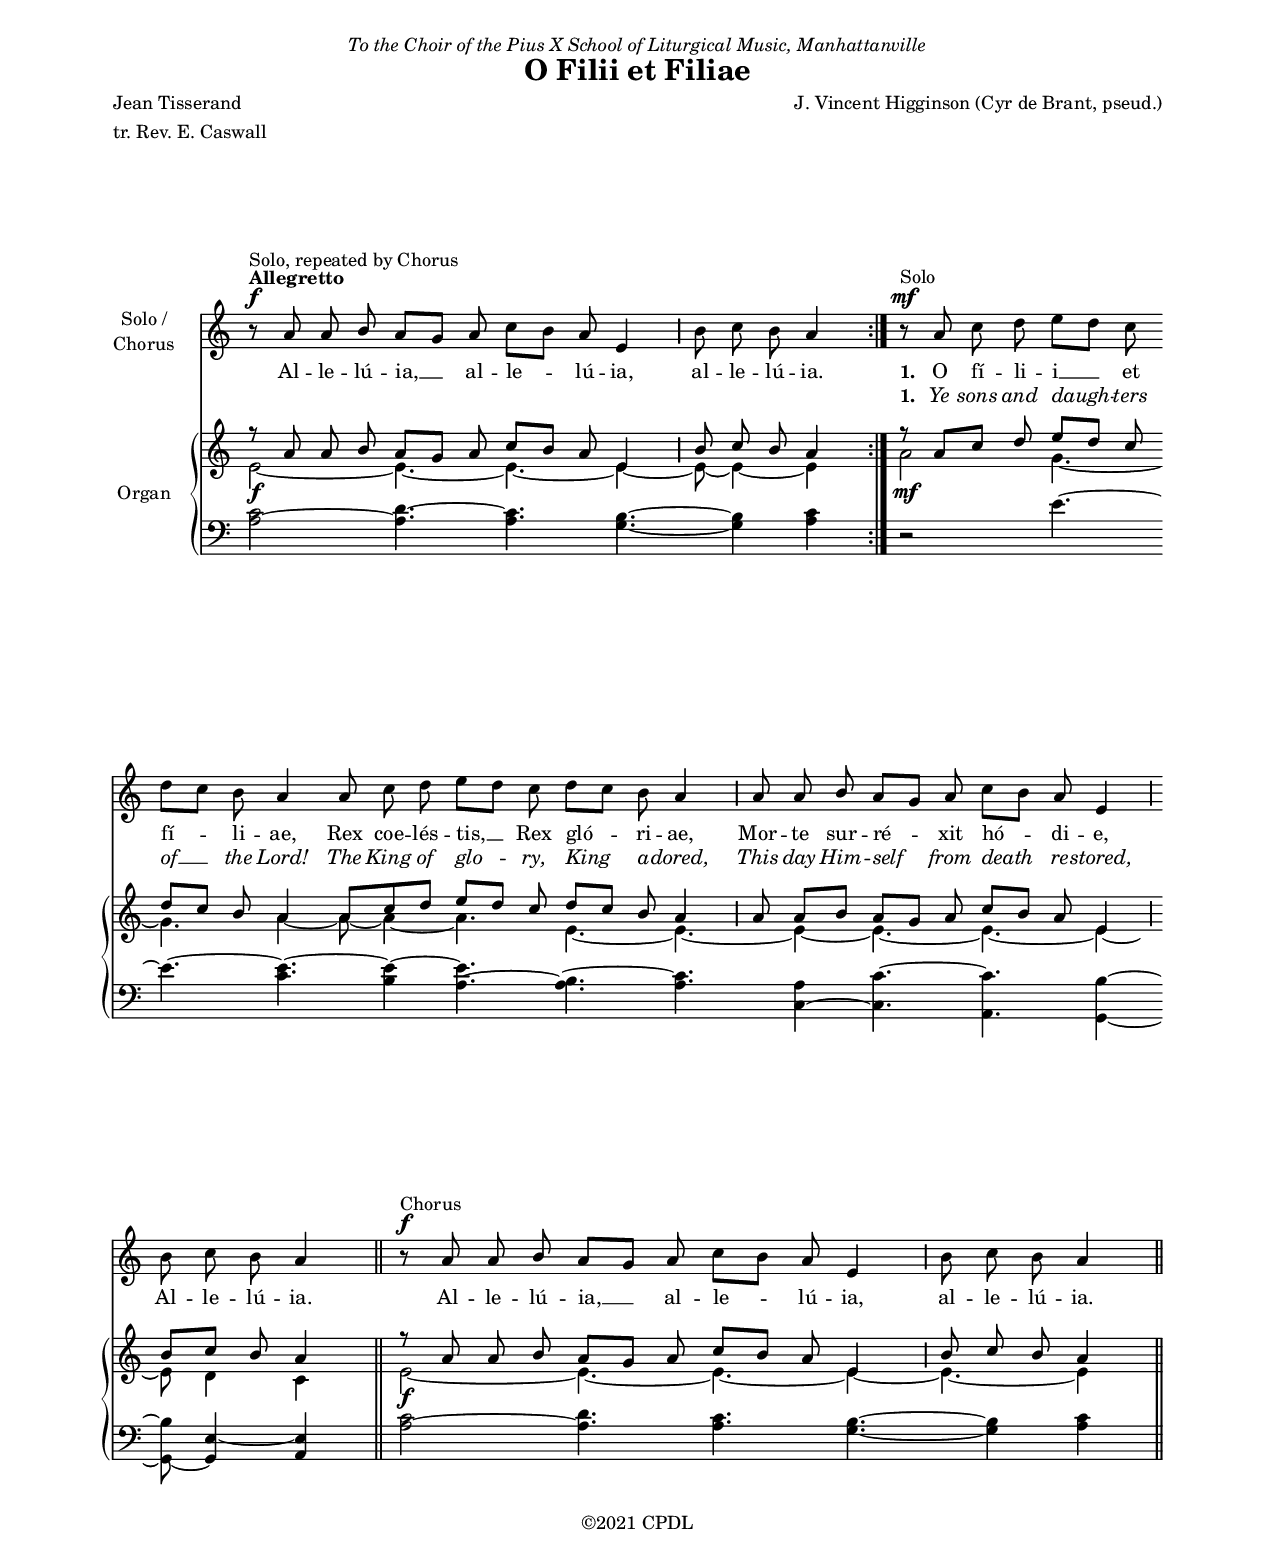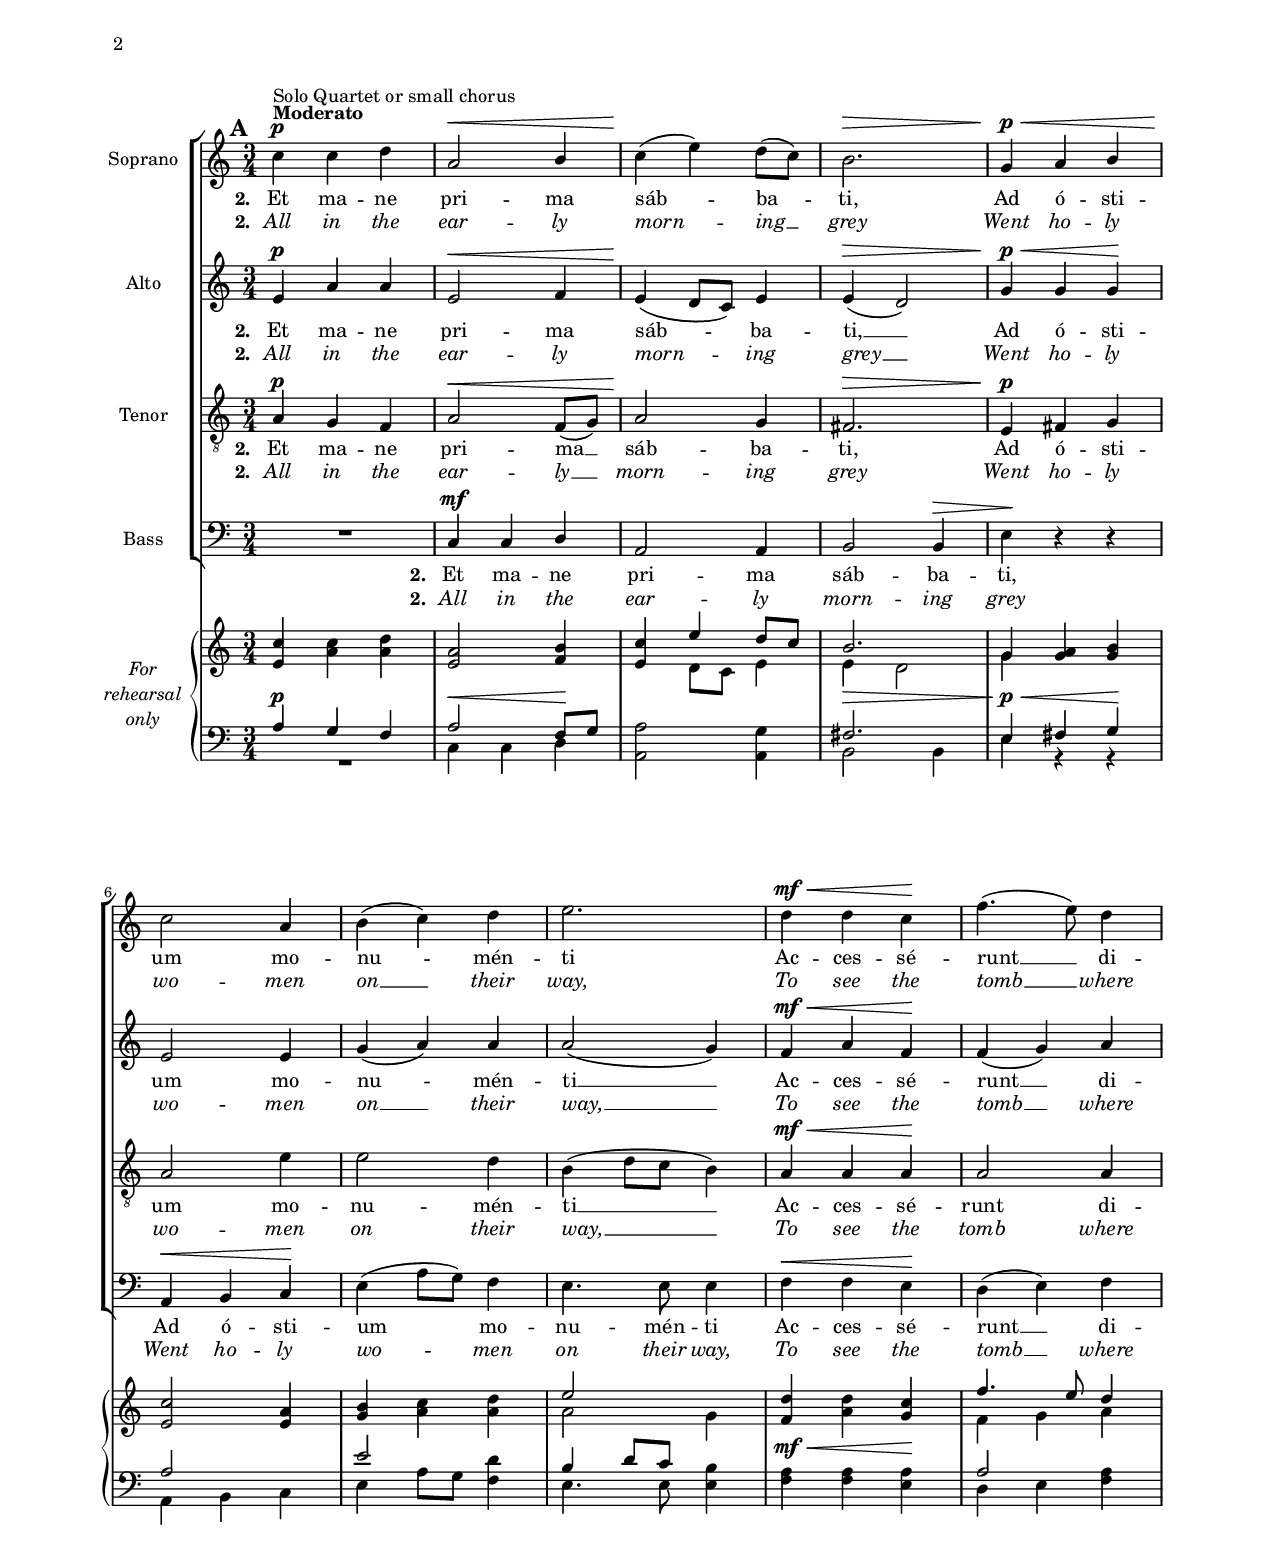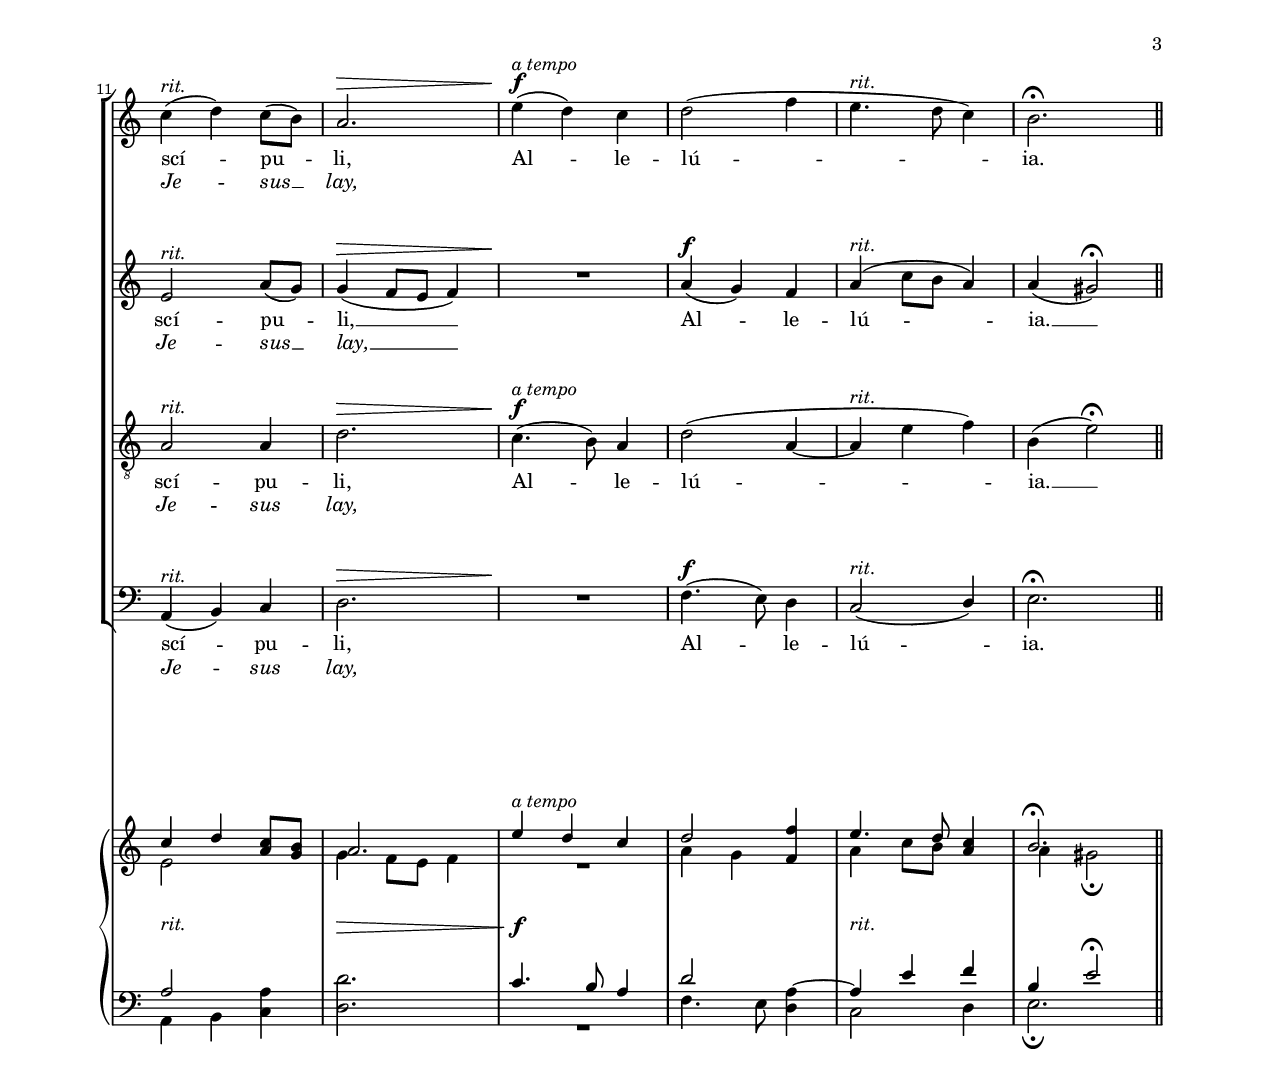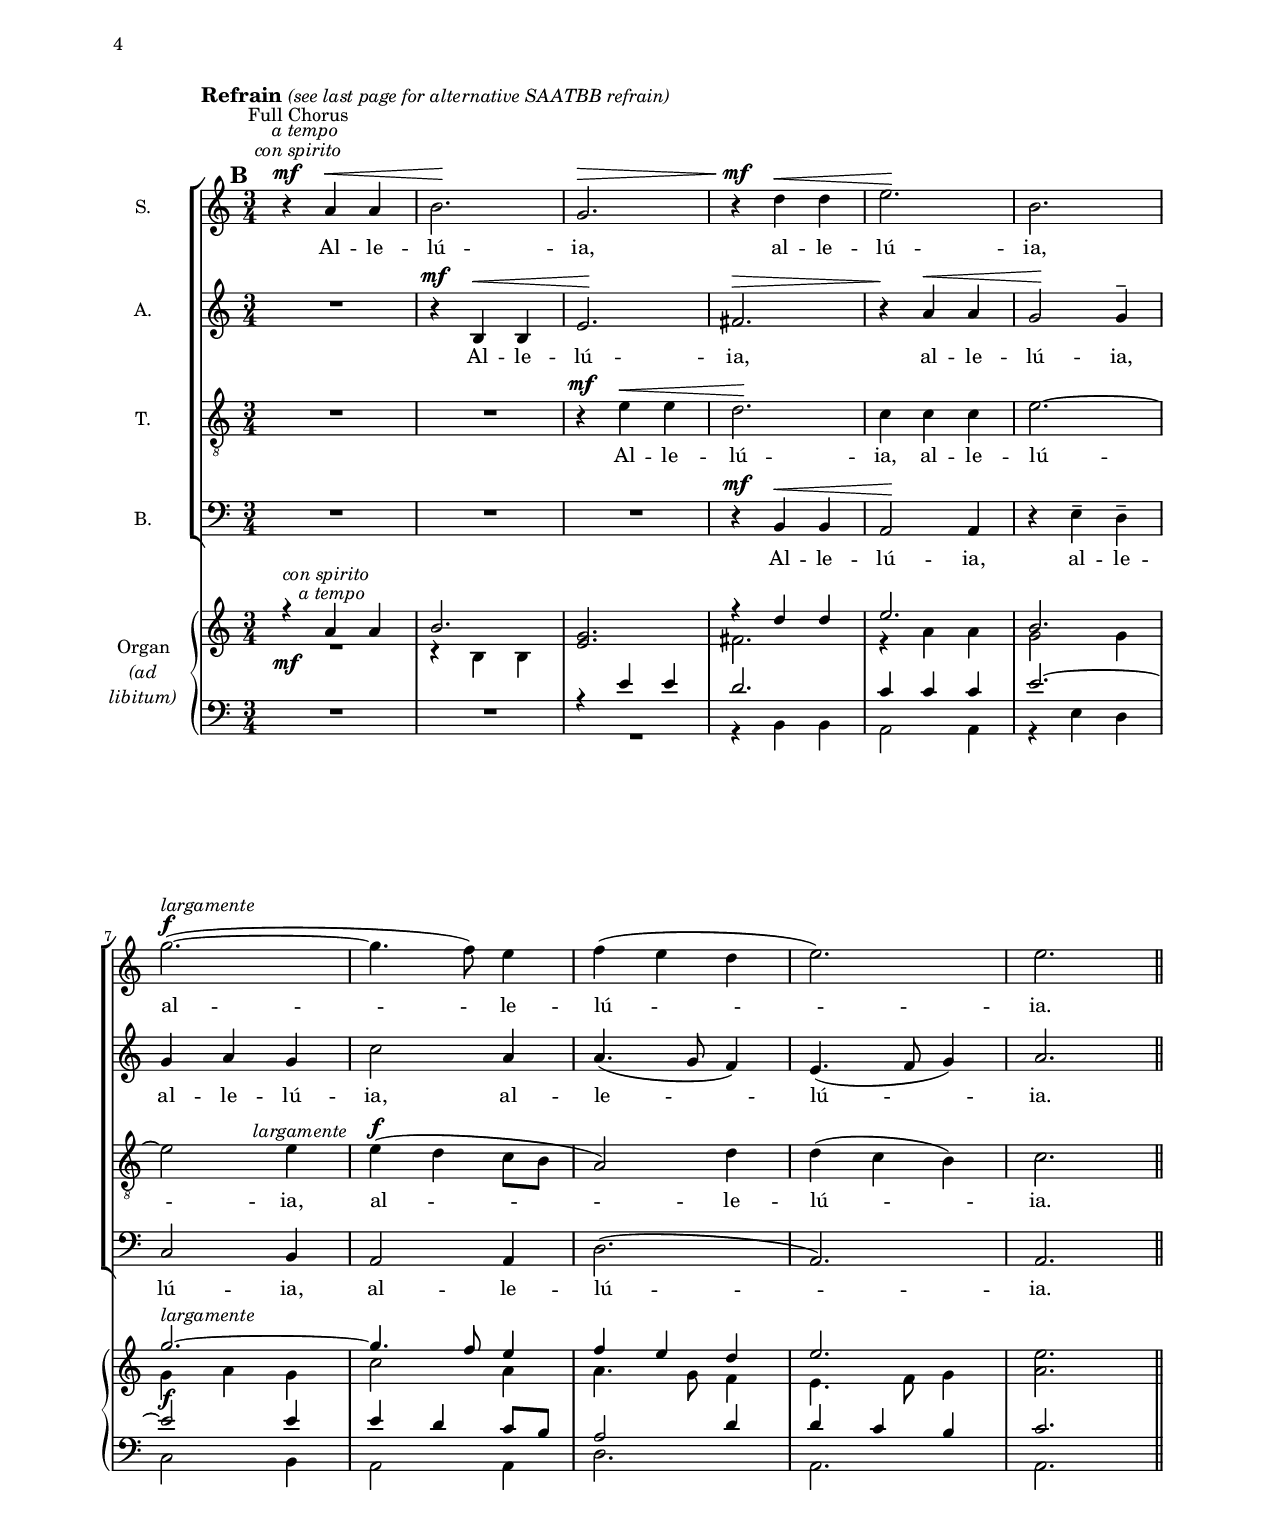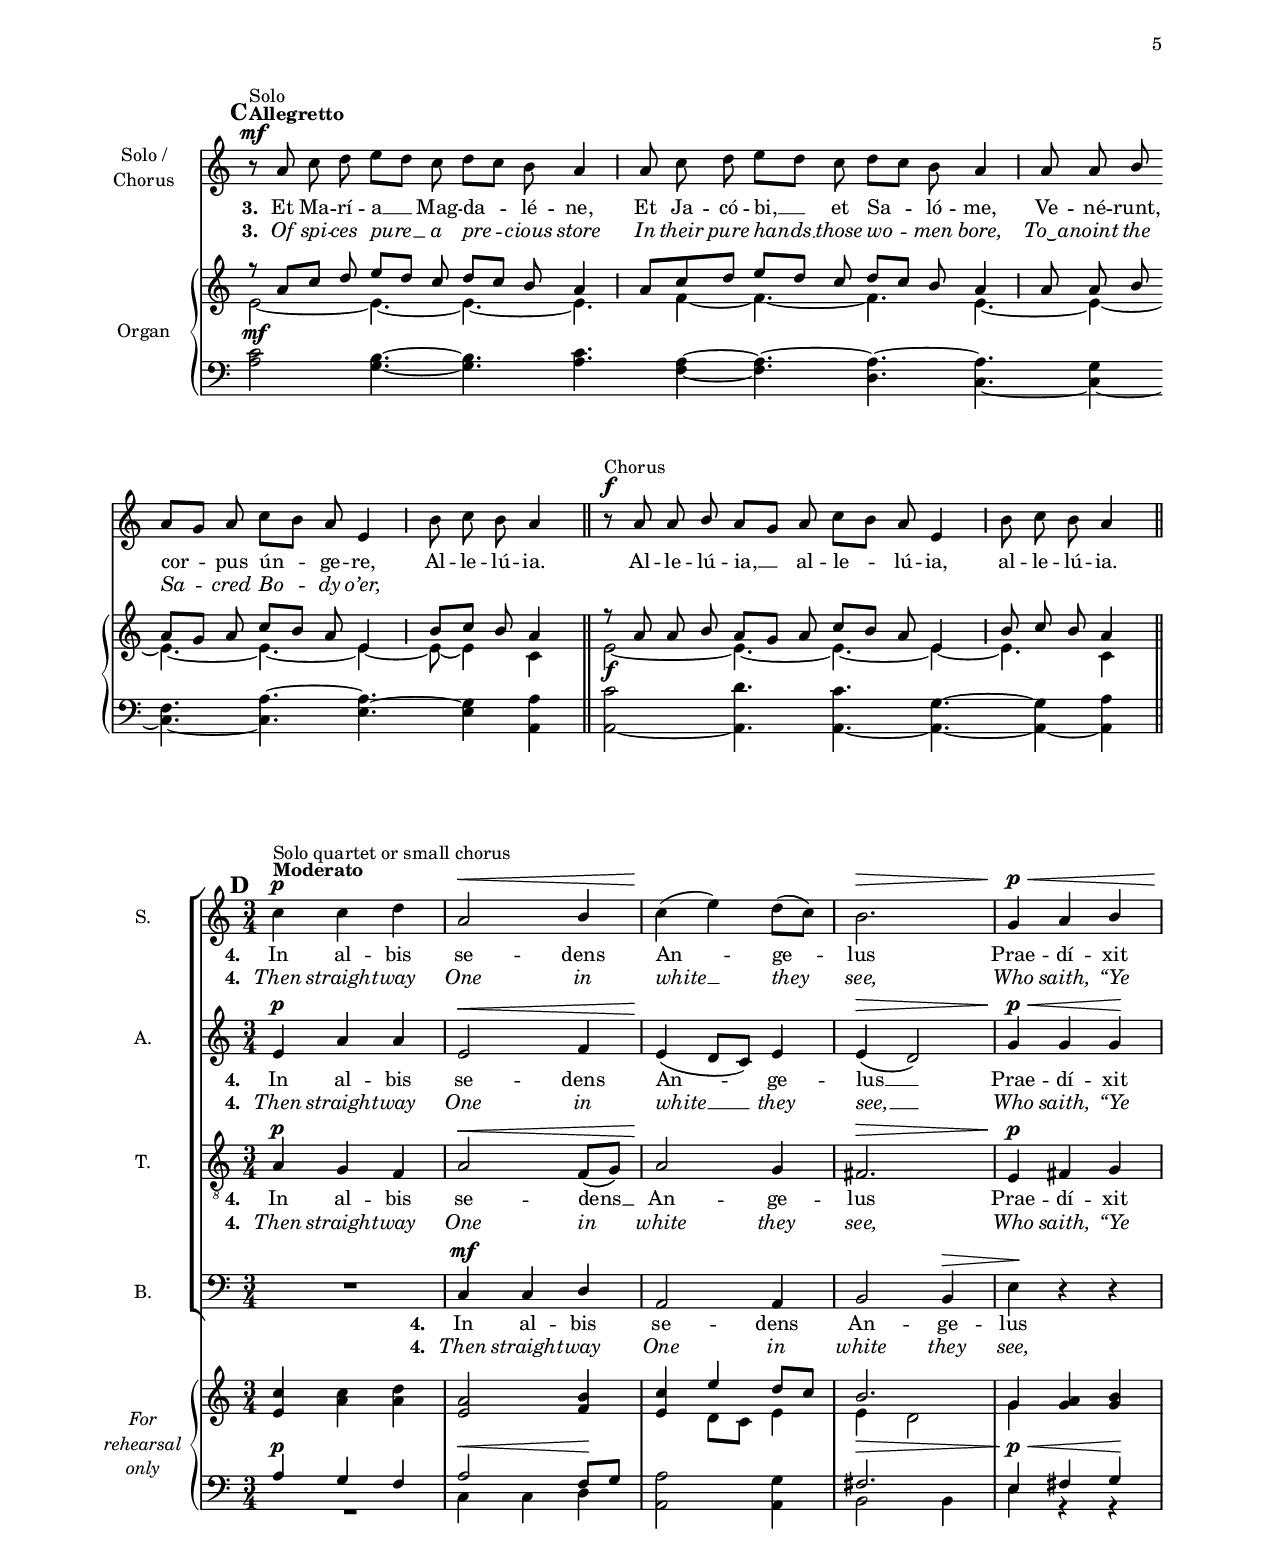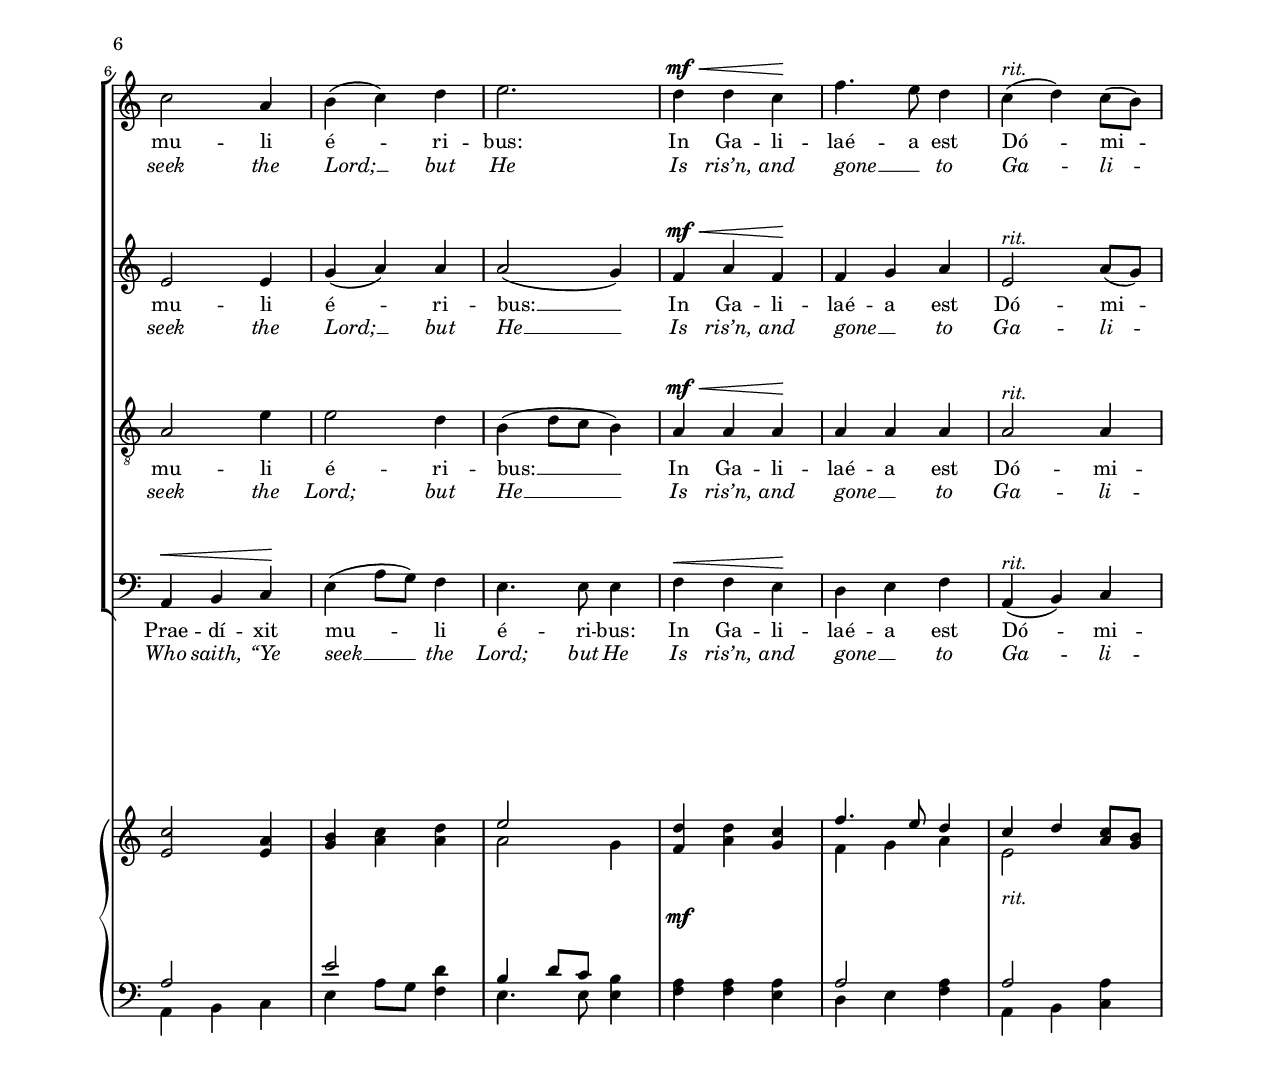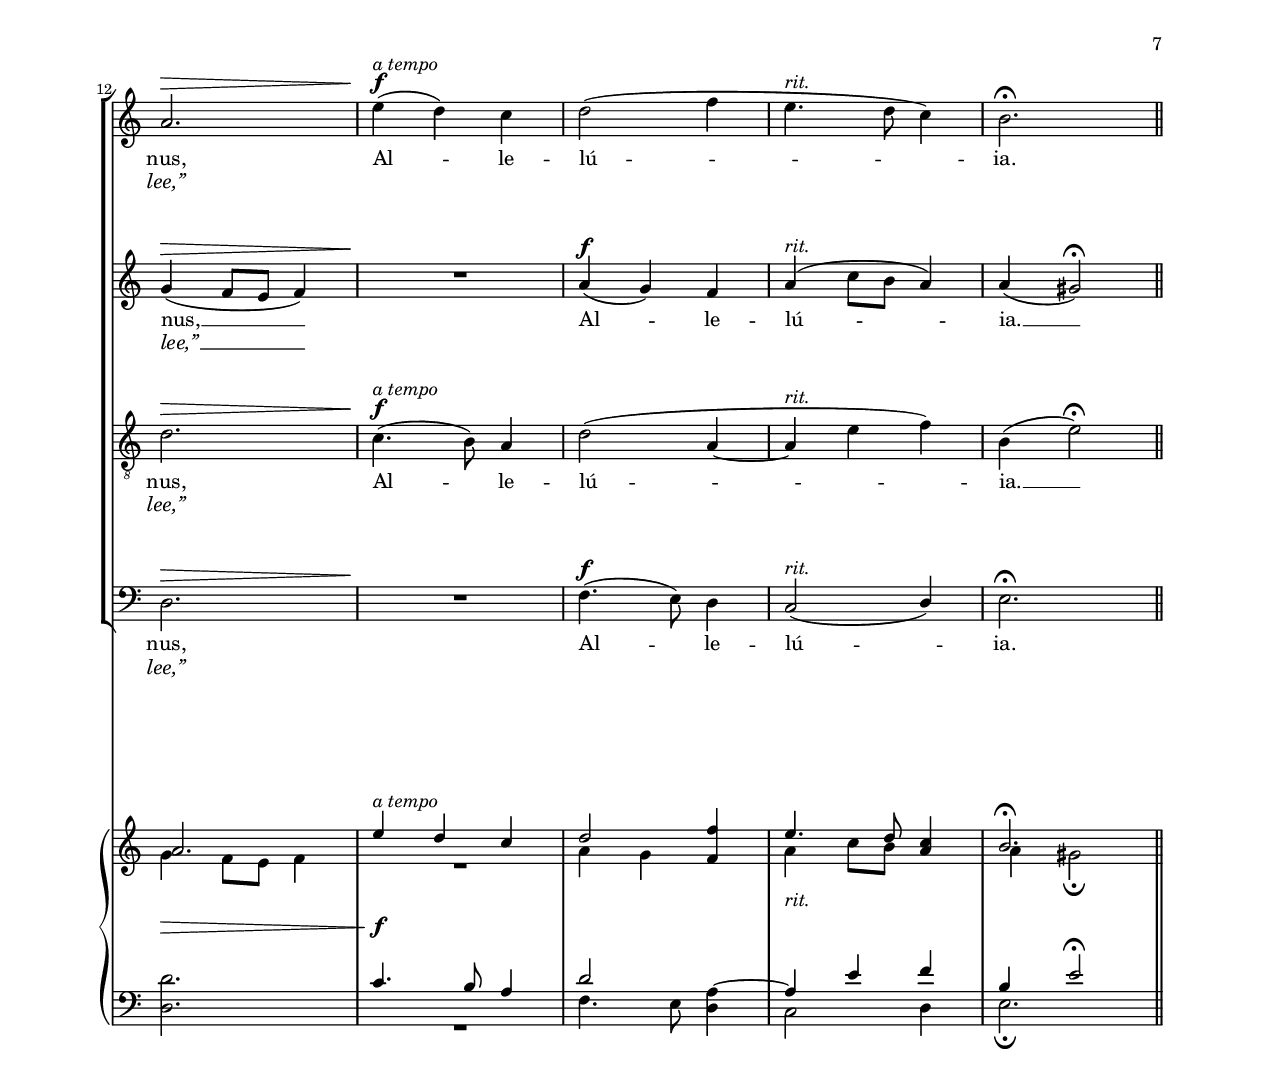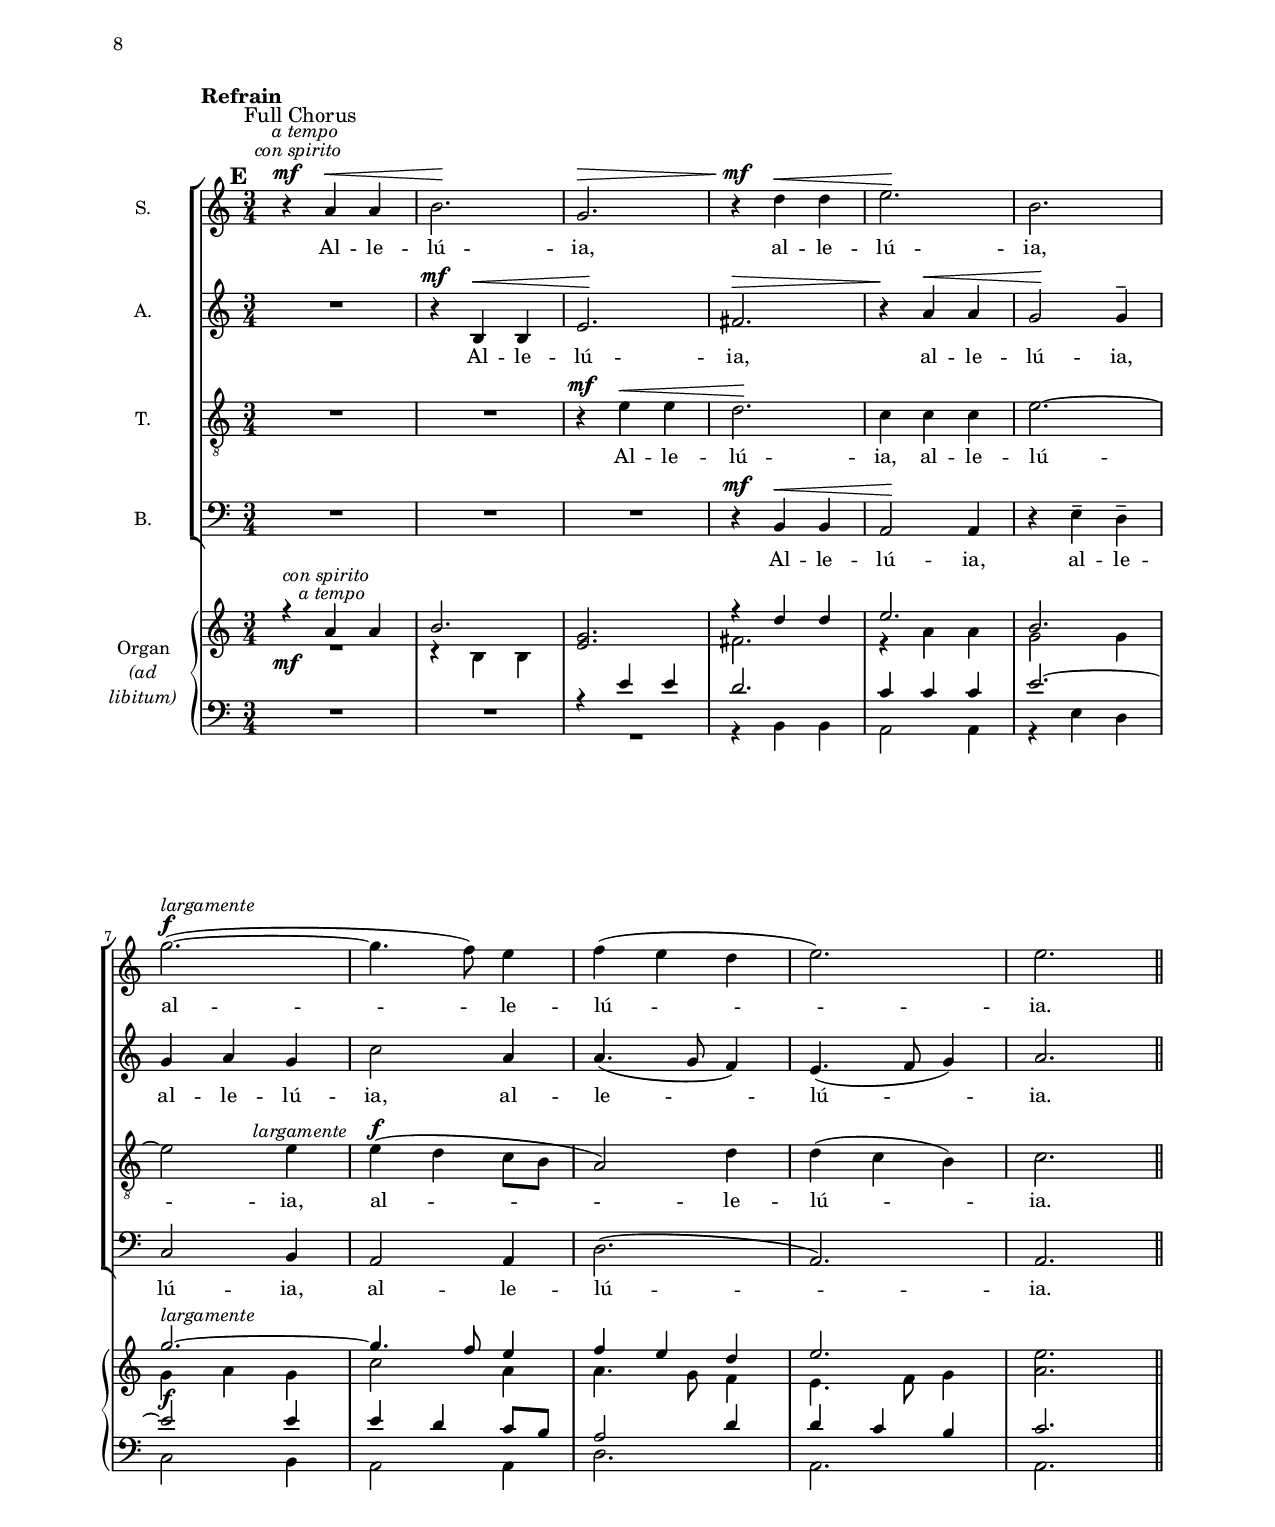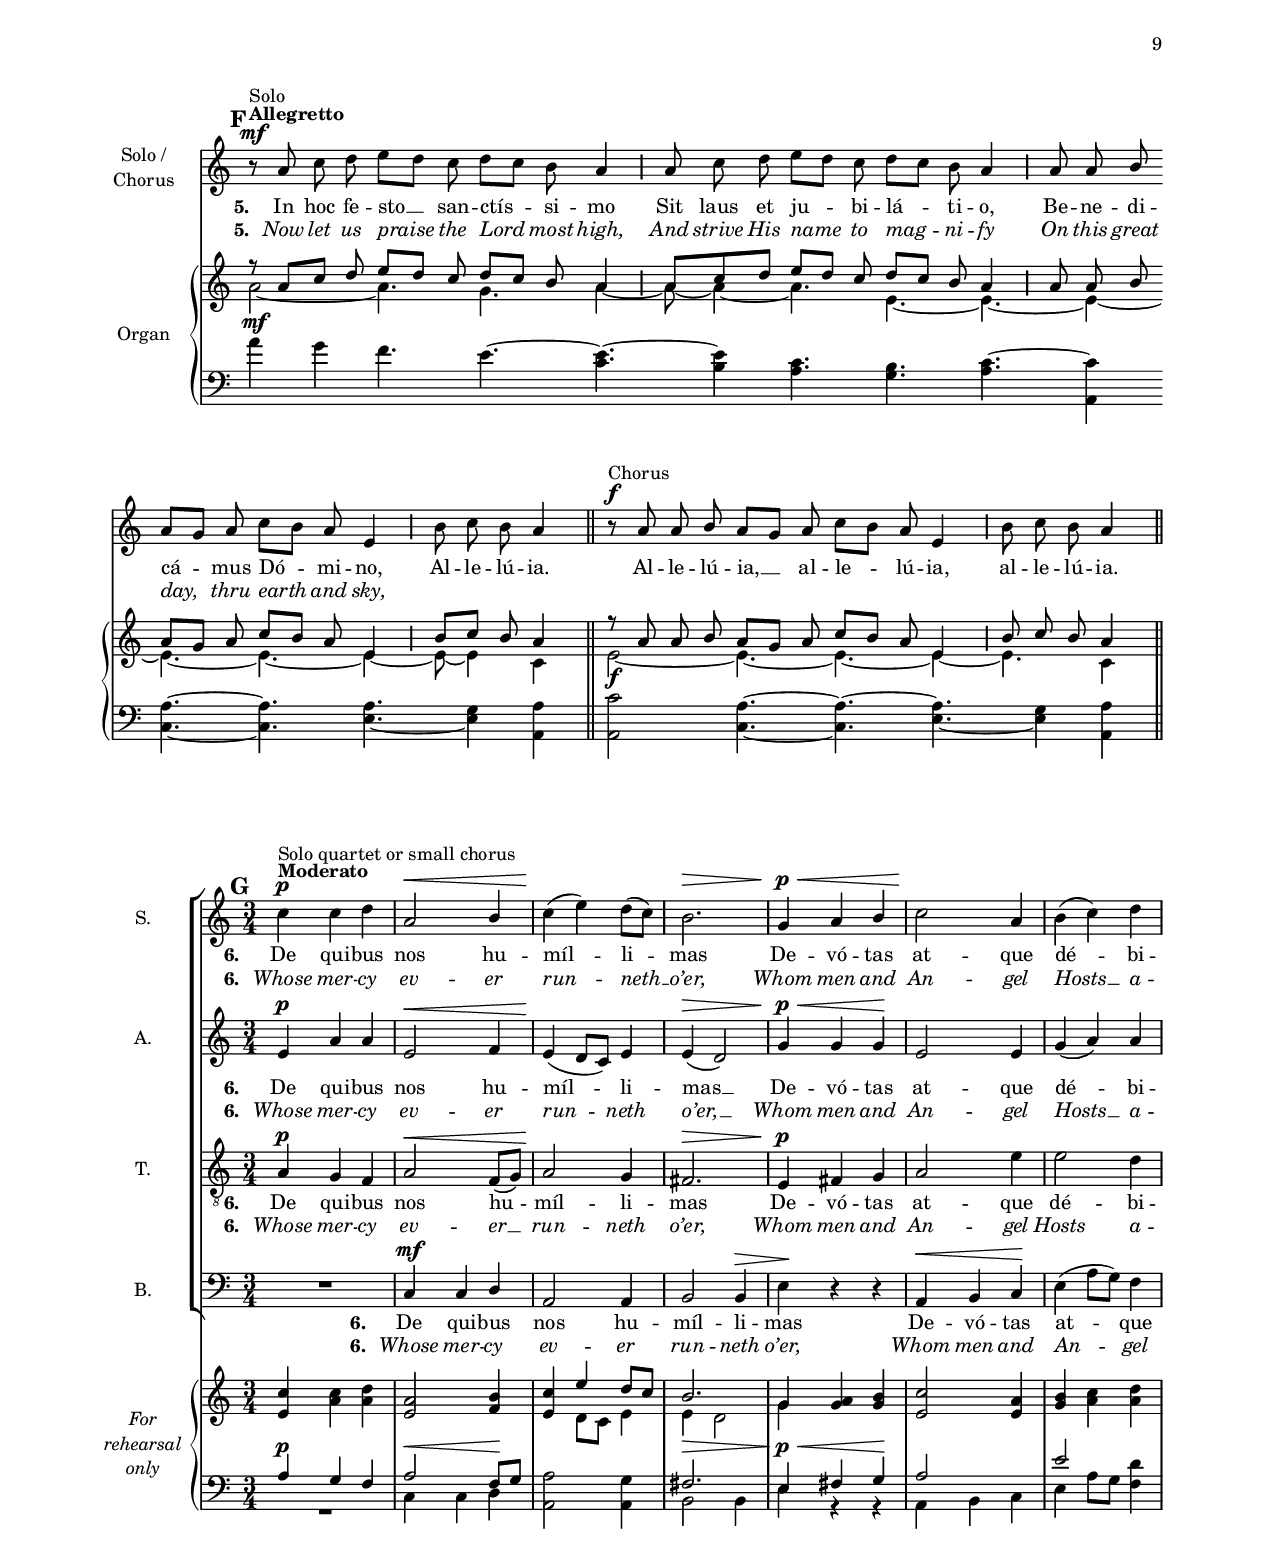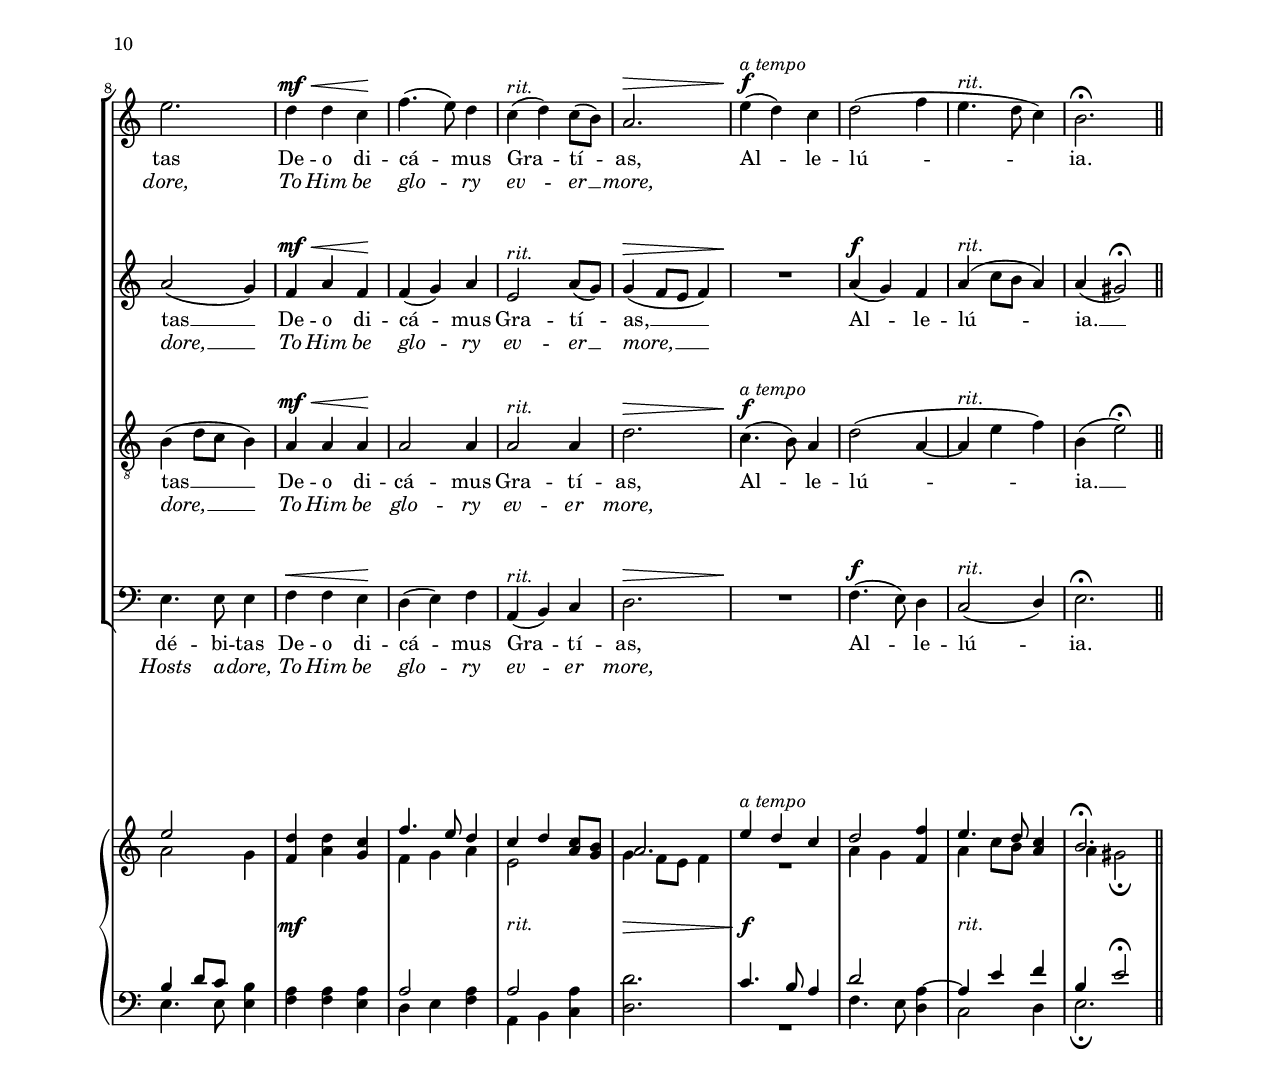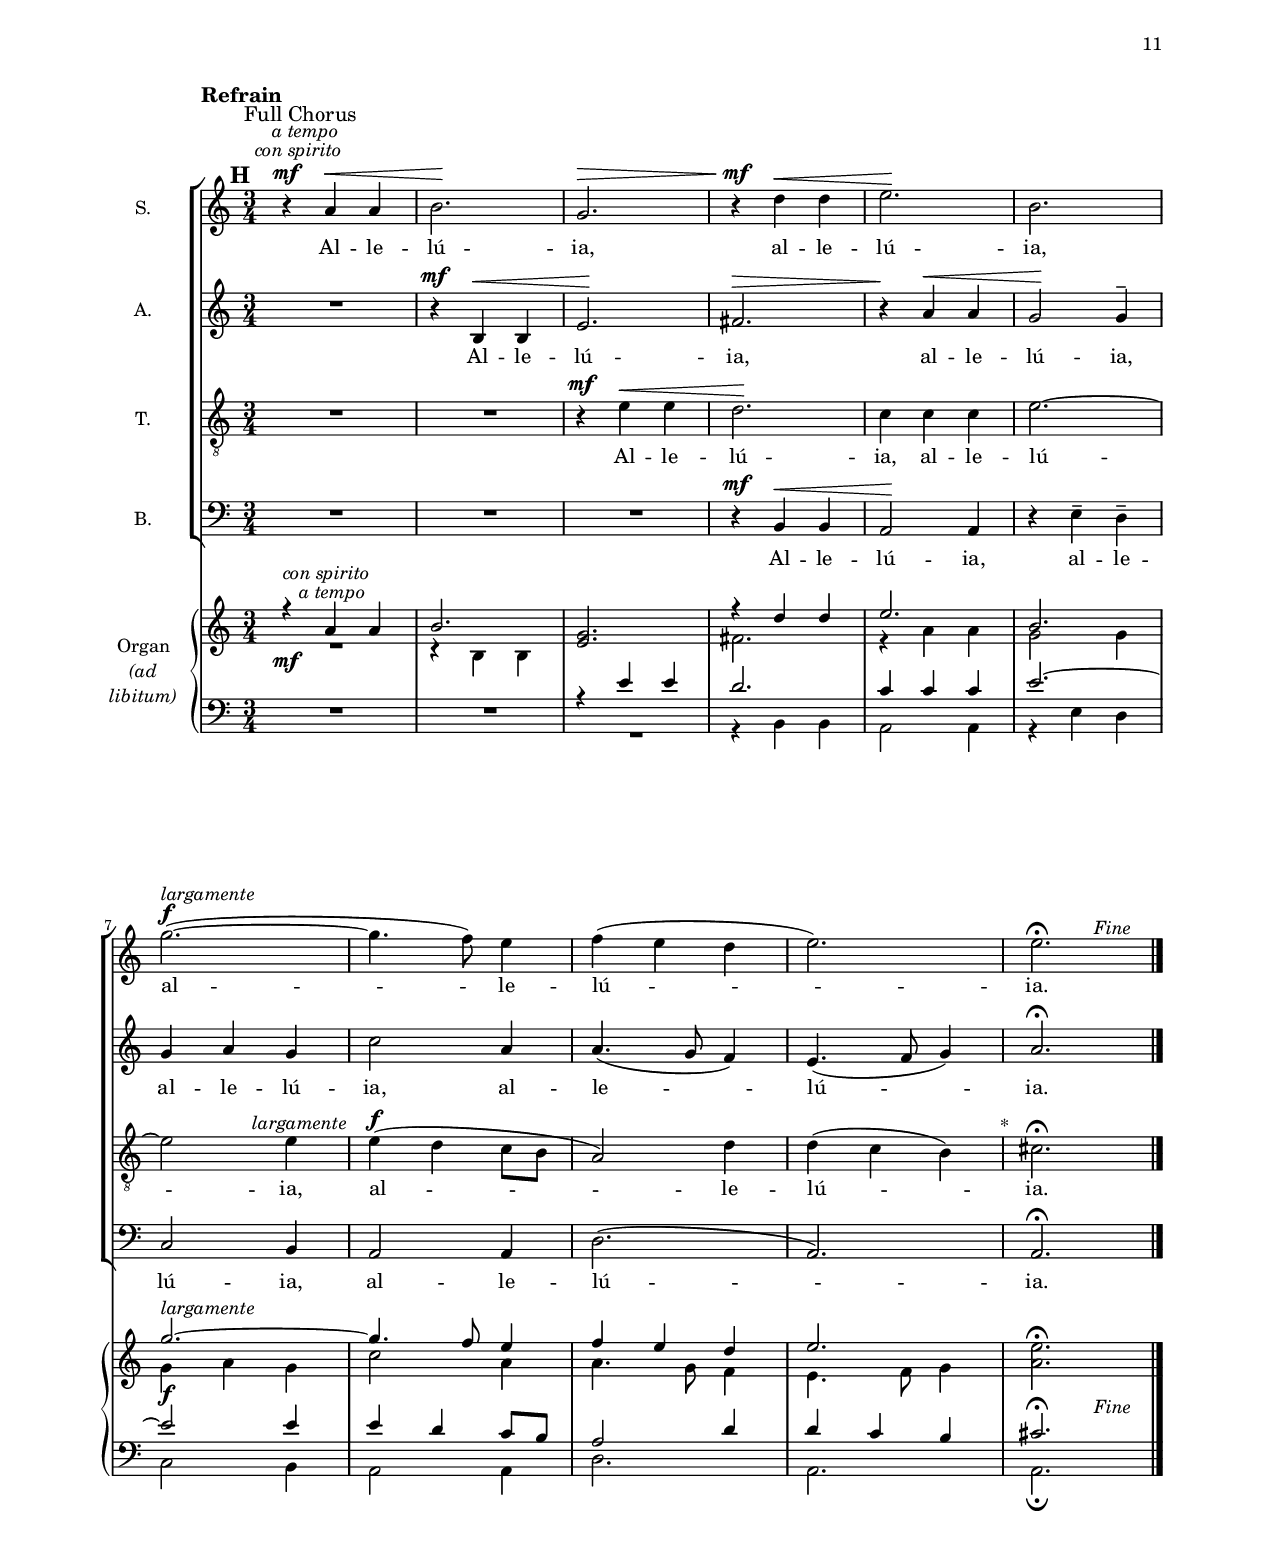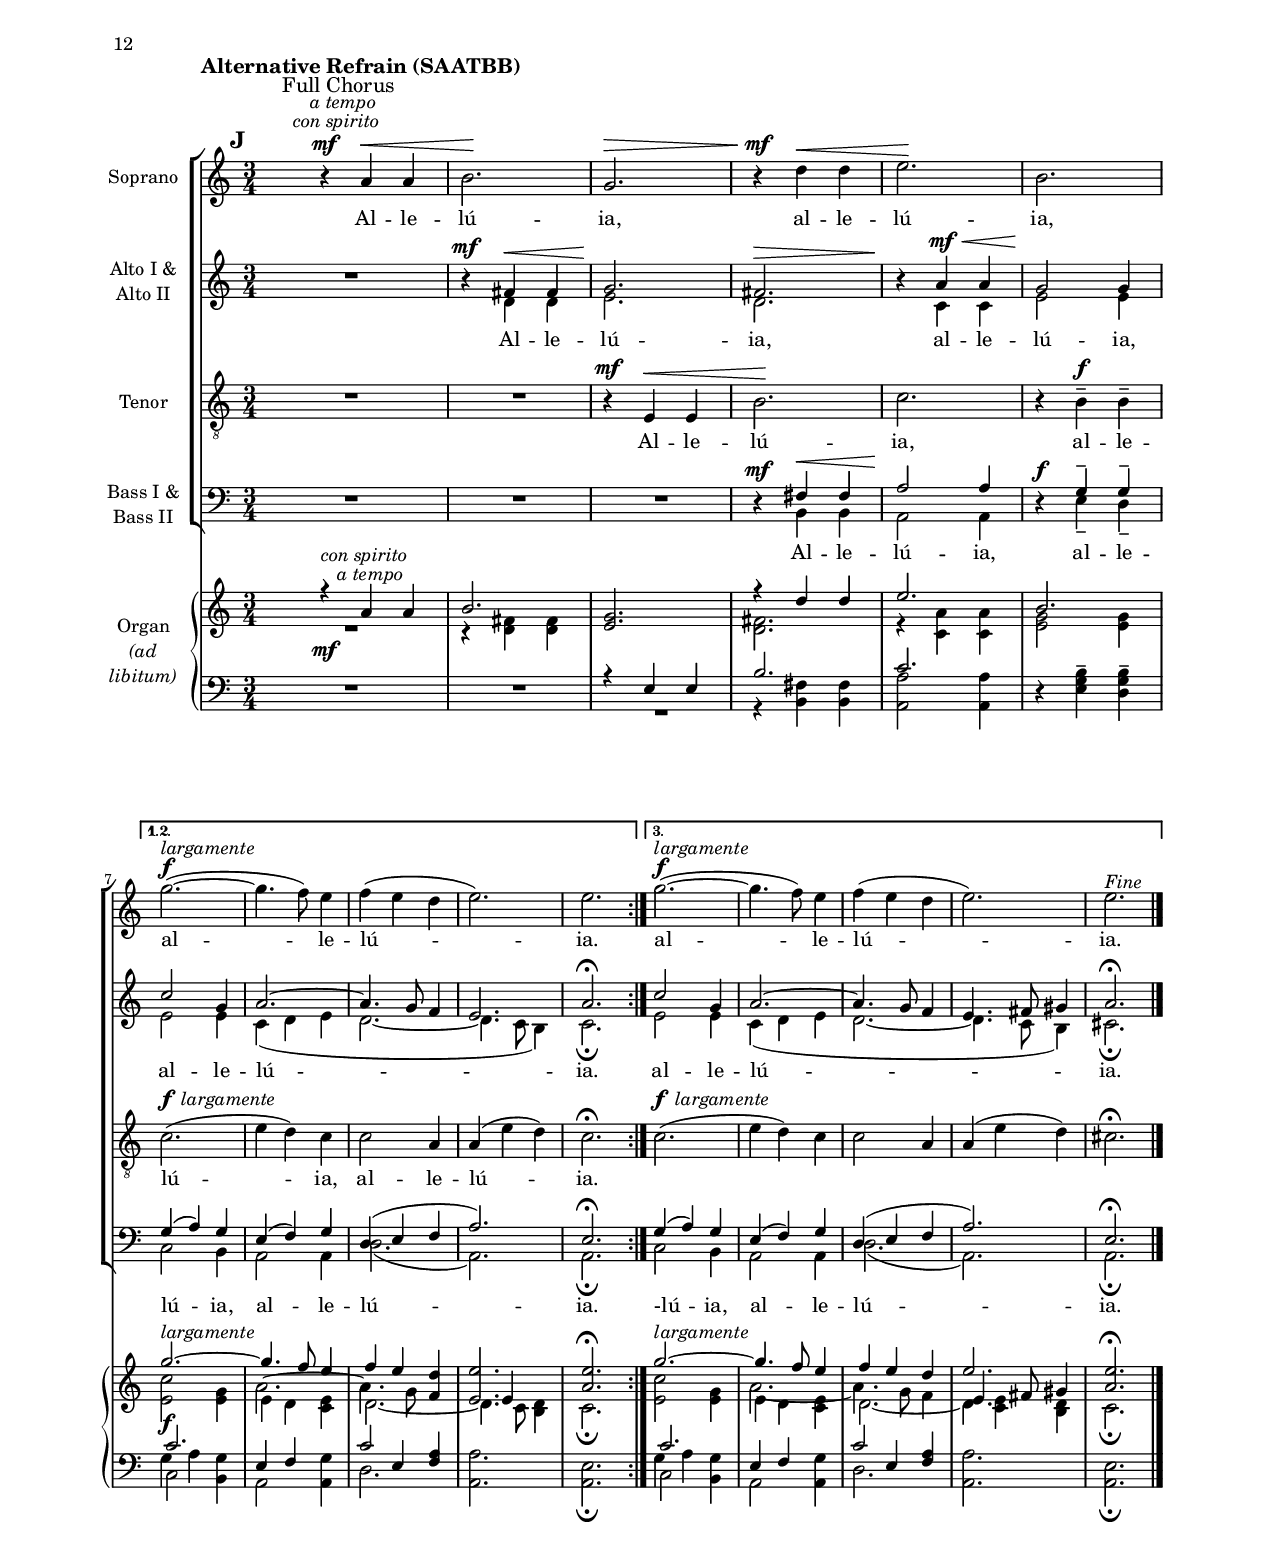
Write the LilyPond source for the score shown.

\version "2.20.0"
#(set-global-staff-size 16)

pinLong = { \override Hairpin.to-barline = ##f  }

midBar = {
  \once \override BreathingSign.stencil = #ly:breathing-sign::divisio-maior
  \once \override BreathingSign.Y-offset = #0

  % Workaround: add padding.  Correct fix would be spacing engine handle this.
  \once \override BreathingSign.minimum-X-extent = #'(-1.0 . 1.0)
  \once \override BreathingSign.minimum-Y-extent = #'(-2.5 . 2.5)

  \breathe
}
chantTempo = {\tempo 4 = 76}
choirTempo = {\tempo 4 = 84}
refrainTempo = {\tempo 4 = 132}

\header {
  dedication = \markup \italic {To the Choir of the Pius X School of Liturgical Music, Manhattanville}
  title = "O Filii et Filiae"
  composer = "J. Vincent Higginson (Cyr de Brant, pseud.)"
  poet = "Jean Tisserand"
  meter = "tr. Rev. E. Caswall"
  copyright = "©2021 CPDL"
  % Remove default LilyPond tagline
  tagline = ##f
}

\paper {
  #(set-paper-size "letter")
  left-margin = 0.75\in
  right-margin = 0.75\in
  top-margin = 0.5\in
  bottom-margin = 0.5\in
  markup-system-spacing . padding = 0.4\in
  
}

\layout {
  \context {
    \Voice
    \consists "Melody_engraver"
    \override Stem #'neutral-direction = #'()
  }
}

global = {
  \key c \major
  \numericTimeSignature
  \set Score.markFormatter = #format-mark-circle-letters
  \hide Score.MetronomeMark
}

%%% start of score one (first stanza) %%%

oneVoice = \relative c'' {
  \time 17/8
  \dynamicUp
  \autoBeamOff
  \hide Score.MetronomeMark
  \chantTempo
  % Music follows here.
  \repeat volta 2 {r8\f^\markup \bold "Allegretto"
                   ^\markup {Solo, repeated by Chorus} a8 a b a [g] a c[b] a e4 \midBar b'8 c b a4 }
  \time 39/8 
  r8\mf^\markup {Solo} a8 c d e[d] c \bar "" \break
  d[c] b a4 \bar "" 
  a8 c d e[d] c d[c] b a4 \midBar
  a8 a b a[g] a c[b] a e4 \midBar \bar "" \break
  b'8 c b a4 \bar "||"
  \time 17/8
  r8\f^\markup {Chorus} a8 a b a [g] a c[b] a e4 \midBar b'8 c b a4 \bar "||"

}

oneVerseA = \lyricmode {
  % Lyrics follow here.
  Al -- le -- lú -- ia, __ 
  al -- le -- lú -- ia, al -- le -- lú -- ia.
  \set stanza = "1. "
  O fí -- li -- i __ et fí -- li -- ae, Rex coe -- lés -- tis, __ Rex gló -- ri -- ae, 
  Mor -- te sur -- ré -- xit hó -- di -- e,  Al -- le -- lú -- ia.
  Al -- le -- lú -- ia, __ 
  al -- le -- lú -- ia, al -- le -- lú -- ia.
}
oneVerseB = \lyricmode {
  \override LyricText #'font-shape = #'italic
  \repeat unfold 12 { \skip 1 } 
  \set stanza = "1. "
  Ye sons and daugh -- ters of __ the Lord! The King of glo -- ry, King a -- dored,
  This day Him -- self from death re -- stored,
}

onePianoRight = \relative c'' {
  %\global
  % Music follows here.
    
    << {r8 a8 a b a [g] a c[b] a e4 \midBar b'8 c b a4 }\\
       { e2 ~ e4. ~ e ~ e4 ~ e8 ~ e4 ~ e} >>
    << {r8 a8 c d e[d] c d[c] b a4 
    a8 c d e[d] c d[c] b a4 \midBar
    a8 a b a[g] a c[b] a e4 \midBar
    b'8 c b a4 } \\ {
      a2  g4. ~ g4. a4 ~ a8 ~ a4 ~ a4. e4. ~ e4. ~ e4 ~ e4. ~ e4.  ~ e4 ~ e8 d4 c
    } >>
    
    << {r8 a'8 a b a [g] a c[b] a e4 \midBar b'8 c b a4 } \\
       {e2 ~ e4. ~ e4. ~ e4 ~ e4. ~ e4} >>

}

onePianoLeft = \relative c' {
  %\global
  % Music follows here.
  <c a>2 ~ <d a>4. ~ <c a>4. <b g>4.  ~ <b g>4  <c a>4
  r2 e4. ~ e4. ~ <e c>4. ~ <e b>4  ~ <e a,>4. ~ <b a>4.~ <c a>4.
  <a c,>4 ~ <c c,>4. ~ <c a,>4. <b g,>4 ~ <b g,>8 ~ <e, g,>4 ~ <e a,>
  
  <c' a>2 ~ <d a>4. <c a>4. <g b>4. ~ <g b>4 <c a>4
}

oneDynamics = { 
  s1*17/8\f
  s1*39/8\mf
  s1*17/8\f
}




oneVoicePart = \new Staff \with {
  instrumentName = \markup \center-column { "Solo /"
                                           "Chorus"}
  midiInstrument = "clarinet"
} { \oneVoice }
\addlyrics { \oneVerseA }
\addlyrics { \oneVerseB }

onePianoPart = \new PianoStaff \with {
  instrumentName = "Organ"
} <<
  \new Staff = "rightOne" \with {
    midiInstrument = "church organ"
  } \onePianoRight
  \new Dynamics = "Dynamics_pfOne" \oneDynamics
  \new Staff = "leftOne" \with {
    midiInstrument = "church organ"
  } { \clef bass \onePianoLeft }
>>


%%% end of score one (first stanza) %%%
%%% start of score two (stanza two) %%%
twoSoprano = \relative c'' {
  \global
  \dynamicUp
  \time 3/4
  
  \choirTempo
  % Music follows here.
  \mark \default
  c4\p^\markup \bold {Moderato}^\markup{Solo Quartet or small chorus} c d a2\< b4 c\! (e) d8(c) b2.\> 
  g4\!\p\< a b c2\! a4 b (c) d e2. d4\mf\< d c\! f4. ( e8) d4 c4^\markup \italic "rit." (d) c8 (b) a2.\>
  e'4\f\!^\markup \italic{a tempo} (d) c d2 ( f4 e4.^\markup \italic "rit." d8 c4) b2.\fermata \bar "||"
\pageBreak }

twoAlto = \relative c' {
  \global
  % Music follows here.
  \dynamicUp
  e4\p a a e2\< f4 e\! ( d8 c ) e4 e\> (d2)
  g4\!\p\< g g\! e2 e4 g (a) a a2 (g4) f\mf\< a f\! f (g) a e2^\markup \italic "rit." a8(g) g4\> (f8 e f4)
  R1*3/4\! a4\f (g) f a^\markup \italic "rit." (c8 b a4) a (gis2\fermata)
}

twoTenor = \relative c' {
  \global
  \dynamicUp
  % Music follows here.
  a4\p g f a2\< f8(g) a2\! g4 fis2.\> e4\!\p fis g a2\! e'4 e2 d4 b (d8 c b4) 
  a4\mf\< a a\! a2 a4 a2^\markup \italic "rit." a4 d2. \>
  c4.\f^\markup \italic {a tempo} (b8) a4 d2 ( a4 ~ a^\markup \italic "rit." e' f) b,4 (e2\fermata)
}

twoBass = \relative c {
  \global
  \dynamicUp
  
  % Music follows here.
  R1*3/4
  c4\mf c d a2 a4 b2 
  \once \pinLong
  b4\> e4\! r4 r
  a,4\< b c\! e ( a8 g) f4 e4. e8 e4
  f4\< f e\! d (e) f a,^\markup \italic "rit." (b) c d2.\>  
  
  R1*3/4\! f4.\f ( e8) d4 c2^\markup \italic "rit." (d4) e2.\fermata
}



twoSopranoVerseA = \lyricmode {
  % Lyrics follow here.
  \set stanza = "2. "
  Et ma -- ne pri -- ma sáb -- ba -- ti, Ad ó -- sti -- um mo -- nu -- mén -- ti
  Ac -- ces -- sé -- runt __ di -- scí -- pu -- li, Al -- le -- lú -- ia.
}
twoSopranoVerseB = \lyricmode {
  % Lyrics follow here.
  \override LyricText #'font-shape = #'italic
  \set stanza = "2. "
  All in the ear -- ly morn -- ing __ grey
  Went ho -- ly wo -- men on __ their way,
  To see the tomb __ where Je -- sus  __ lay, 
}

twoAltoVerseA = \lyricmode {
  % Lyrics follow here.
  \set stanza = "2. "
  Et ma -- ne pri -- ma sáb -- ba -- ti, __ Ad ó -- sti -- um mo -- nu -- mén -- ti __
  Ac -- ces -- sé -- runt __ di -- scí -- pu -- li, __ Al -- le -- lú -- ia. __
}

twoAltoVerseB = \lyricmode {
  % Lyrics follow here.
  \override LyricText #'font-shape = #'italic
  \set stanza = "2. "
  All in the ear -- ly morn -- ing grey __
  Went ho -- ly wo -- men on __ their way, __
  To see the tomb __ where Je -- sus __ lay, __
}
twoTenorVerseA = \lyricmode {
  % Lyrics follow here.
  \set stanza = "2. "
  Et ma -- ne pri -- ma __ sáb -- ba -- ti, Ad ó -- sti -- um mo -- nu -- mén -- ti __
  Ac -- ces -- sé -- runt di -- scí -- pu -- li, Al -- le -- lú -- ia. __
}
twoTenorVerseB = \lyricmode {
  % Lyrics follow here.
  \override LyricText #'font-shape = #'italic
  \set stanza = "2. "
  All in the ear -- ly __ morn -- ing grey
  Went ho -- ly wo -- men on their way, __
  To see the tomb where Je -- sus lay,  
}
twoBassVerseA = \lyricmode {
  % Lyrics follow here.
  \set stanza = "2. "
  Et ma -- ne pri -- ma sáb -- ba -- ti, 
  Ad ó -- sti -- um mo -- nu -- mén -- ti 
  Ac -- ces -- sé -- runt __ di -- scí -- pu -- li,  Al -- le -- lú -- ia.
}
twoBassVerseB = \lyricmode {
  % Lyrics follow here.
  \override LyricText #'font-shape = #'italic
  \set stanza = "2. "
  All in the ear -- ly morn -- ing grey
  Went ho -- ly wo -- men on their way, 
  To see the tomb __  where Je -- sus lay,  
}




twoPianoRight = \relative c'' {
  \global
  % Music follows here.
  <c e,>4  <c a> <d a> 
  <a e>2 <b f>4 
  <c e,> << {e4 d8 c b2. g4} \\ { d8 c e4 e d2 g4} >>
  <g a>4 <g b>
  <e c'>2 <e a>4 
  <g b> <a c> <a d>
  << { e'2} \\ { a,2 g4} >>
  <f d'>4 <a d> <g c>
  << { f'4. e8 d4 c d <c a>8 <b g> a2.
       e'4^\markup \italic {a tempo} d c 
       d2 <f f,>4 e4. d8 <c a>4 b2.\fermata} \\ 
     { f4 g a e2_\markup \column {\vspace #2.5 \italic "rit." } s4 g4 f8 e f4
      R1*3/4  a4 g s4 a4_\markup \column {\vspace #2.5 \italic "rit." } c8 b s4 a4 gis2\fermata
  } >>
}

twoPianoLeft = \relative c' {
  \global
  % Music follows here.
  << { a4 g f a2 f8 g} \\
     { R1*3/4 c,4 c d} >>
  <a a'>2 <a g'>4 << {fis'2. e4 fis g a2 s4 e'2  s4  b4 d8 c s4} 
                     \\ {b,2 b4 e r r  a, b c e a8 g <f d'>4
                         e4. e8 <e b'>4 
  } >>
  <f a>4 <f a> <e a>
  << {a2 s4 a2 s4} \\ 
     {d, e <f a> a, b <c a'>
  } >>
  <d d'>2.
  << { c'4. b8 a4 d2 \once \stemDown <a d,>4 ~ a e' f b, e2\fermata } \\
     { R1*3/4 f,4. e8 s4  c2 d4 e2.\fermata} >>
}

twoDynamics = { 
  \pinLong
  s2.\p s2\< s4\!  s2. s2.\> s2\!\p\< s4\! s2. s2. s2. 
  s2\mf\< s4\! s2. s2. s2.\>
  s2.\!\f s2. 
}



twoChoirPart = \new ChoirStaff <<
  \new Staff \with {
    midiInstrument = "clarinet"
    instrumentName = "Soprano"
    midiMaximumVolume = #1.0
    midiMinimumVolume = #0.3
  } { \twoSoprano }
  \addlyrics { \twoSopranoVerseA }
  \addlyrics { \twoSopranoVerseB }
  \new Staff \with {
    midiInstrument = "clarinet"
    instrumentName = "Alto"
    midiMaximumVolume = #1.0
    midiMinimumVolume = #0.3
  } { \twoAlto }
  \addlyrics { \twoAltoVerseA }
  \addlyrics { \twoAltoVerseB }
  \new Staff \with {
    midiInstrument = "clarinet"
    instrumentName = "Tenor"
    midiMaximumVolume = #1.0
    midiMinimumVolume = #0.3
  } { \clef "treble_8" \twoTenor }
  \addlyrics { \twoTenorVerseA }
  \addlyrics { \twoTenorVerseB }
  \new Staff \with {
    midiInstrument = "clarinet"
    instrumentName = "Bass"
    midiMaximumVolume = #1.0
    midiMinimumVolume = #0.3
  } { \clef bass \twoBass }
  \addlyrics { \twoBassVerseA }
  \addlyrics { \twoBassVerseB }
>>

twoPianoPart = \new PianoStaff \with {
  instrumentName = \markup \italic \center-column {"For" "rehearsal" "only"}
} <<
  \new Staff = "rightTwo" \with {
    midiInstrument = "church organ"
    midiMaximumVolume = #0.5
    midiMinimumVolume = #0.1
  } \twoPianoRight
  \new Dynamics = "Dynamics_pf" \twoDynamics
  \new Staff = "leftTwo" \with {
    midiInstrument = "church organ"
    midiMaximumVolume = #0.5
    midiMinimumVolume = #0.1
  } { \clef bass \twoPianoLeft }
>>
%%% end of score two (stanza two) %%%%%% start of score 3 ( first refrain ) %%%

refOneSoprano = \relative c'' {
  \global
  \time 3/4
  \dynamicUp
  \pinLong
  % Music follows here.
  \refrainTempo
  \mark #2
  r4\mf^\markup  \right-align \italic {con spirito}^\markup {\right-align \italic {a tempo}}^\markup \right-align {Full Chorus}^\markup {\right-align \large \bold {Refrain} \italic {(see last page for alternative SAATBB refrain)} }
  a4\< a b2.\! g\>
  r4\!\mf d'4\< d 
  e2.\!
  b \break
  g'\f^\markup \italic "largamente" ( ~ g4. f8) e4  f4 (e d e2.) e2. \bar "||" 
}
refOneAlto = \relative c' {
  \global
  % Music follows here.
  \dynamicUp
  \pinLong
  R1*3/4
  r4\mf b4\< b e2.\! fis\> r4\! a4\< a g2\! g4^\tenuto g a g c2 a4 a4. ( g8  f4 ) e4.( f8 g4) a2.
}
refOneTenor = \relative c' {
  \global
  \dynamicUp
  \pinLong
  % Music follows here.
  R1*3/4 R1*3/4
  r4\mf e4\< e d2.\! c4 c c e2. ~ e2 e4^\markup {\hspace #-4 \italic "largamente"} e\f ( d c8 b a2) d4  d4 (c b) c2.
}
refOneBass = \relative c {
  \global
  \dynamicUp
  \pinLong
  % Music follows here.
  R1*3/4 R1*3/4 R1*3/4
  r4\mf b4\< b a2\! a4 r4 e'\tenuto d\tenuto c2 b4 a2 a4 d2. ( a) a
}

refOneSopranoVerse = \lyricmode {
  % Lyrics follow here.
  Al -- le -- lú -- ia, al -- le -- lú -- ia, al -- le -- lú -- ia.
}

refOneAltoVerse = \lyricmode {
  % Lyrics follow here.
  Al -- le -- lú -- ia, al -- le -- lú -- ia, al -- le -- lú -- ia, al -- le -- lú -- ia.
}

refOneTenorVerse = \lyricmode {
  % Lyrics follow here.
  Al -- le -- lú -- ia, al -- le -- lú -- ia, al -- le -- lú -- ia.
}

refOneBassVerse = \lyricmode {
  % Lyrics follow here.
  Al -- le -- lú -- ia, al -- le -- lú -- ia, al -- le -- lú -- ia.
}



refOnePianoRight = \relative c'' {
  \global
  % Music follows here.
  << {r4^\markup {\hspace #2.0 \italic {a tempo}}^\markup \italic {con spirito}
  a4 a b2. <g e>
  r4 d'4 d 
  e2.
  b 
  g'^\markup \italic "largamente"  ~ g4. f8 e4  f4 e d e2. s2.} \\
     { R1*3/4 r4 b,4 b s2. fis'2. r4 a a  g2 g4 g a g c2 a4 a4. g8 f4 e4. f8 g4 
       <a e'>2.
     }
  >>
}
refOnePianoLeft = \relative c' {
  \global
  % Music follows here.
   R1*3/4 R1*3/4
   << {
   r4 e4 e d2. c4 c c e2. ~ e2 e4 e  d c8 b a2 d4  d4 c b c2.
      } \\ { R1*3/4 r4 b,4 b a2 a4 r4 e' d c2 b4 a2 a4 d2. a a
      }
   >>
  
}
refOneDynamics = { 
  \pinLong
  s2.\mf s2. s s s s
  s2.\f 

}


refOneChoirPart = \new ChoirStaff <<
  \new Staff \with {
    midiInstrument = "clarinet"
    midiMaximumVolume = #1.0
    midiMinimumVolume = #0.3
    instrumentName = "S."
  } { \refOneSoprano }
  \addlyrics { \refOneSopranoVerse }
 
  \new Staff \with {
    midiInstrument = "clarinet"
    midiMaximumVolume = #1.0
    midiMinimumVolume = #0.3
    instrumentName = "A."
  } { \refOneAlto }
  \addlyrics { \refOneAltoVerse }
  
  \new Staff \with {
    midiInstrument = "clarinet"
    midiMaximumVolume = #1.0
    midiMinimumVolume = #0.3
    instrumentName = "T."
  } { \clef "treble_8" \refOneTenor }
  \addlyrics { \refOneTenorVerse }
  
  \new Staff \with {
    midiInstrument = "clarinet"
    midiMaximumVolume = #1.0
    midiMinimumVolume = #0.3
    instrumentName = "B."
  } { \clef bass \refOneBass }
  \addlyrics { \refOneBassVerse }
  
>>

refOnePianoPart = \new PianoStaff \with {
  instrumentName = \markup  \center-column { "Organ" \italic "(ad"  \italic "libitum)"}
} <<
  \new Staff = "refRightTwo" \with {
    midiInstrument = "church organ"
    midiMaximumVolume = #1.0
    midiMinimumVolume = #0.3
  } \refOnePianoRight
  \new Dynamics = "Dynamics_pf" \refOneDynamics
  \new Staff = "refLeftTwo" \with {
    midiInstrument = "church organ"
    midiMaximumVolume = #0.5
    midiMinimumVolume = #0.1
  } { \clef bass \refOnePianoLeft }
>>

%%% end of score 3 ( first refrain ) %%%
%%% start of score 4 (stanza 3) %%%

threeVoice = \relative c'' {
  \global
  \time 39/8 
  \dynamicUp
  \autoBeamOff
  \chantTempo
  % Music follows here.

  \mark #3
  r8\mf^\markup \bold "Allegretto"^\markup "Solo" a8 c d e[d] c 
  d[c] b a4 \midBar \bar "" 
  a8 c d e[d] c d[c] b a4 \midBar \bar ""
  a8 a b \bar "" a[g] a c[b] a e4 \midBar \bar "" 
  b'8 c b a4 \bar "||"
  \time 17/8
  r8\f^\markup {Chorus} a8 a b a [g] a c[b] a e4 \midBar b'8 c b a4 \bar "||"

}

threeRight = \relative c'' {
  %\global
  % Music follows here.
   
    << {r8 a8 c d e[d] c d[c] b a4 \midBar 
    a8 c d e[d] c d[c] b a4 \midBar
    a8 a b a[g] a c[b] a e4 \midBar
    b'8 c b a4 } \\ {
      e2 ~ e4. ~ e4. ~ e4. f4 ~ f4. ~ f4. e4. ~ e4 ~ e4.~ e4. ~ e4 ~ e8  ~ e4 c4
      %a2  g4. ~ g4. a4 ~ a8 ~ a4 ~ a4. e4. ~ e4. ~ e4 ~ e4. ~ e4.  ~ e4 ~ e8 d4 c
    } >>
    
    << {r8 a'8 a b a [g] a c[b] a e4 \midBar b'8 c b a4 } \\
       {e2 ~ e4. ~ e4. ~ e4 ~ e4.  c4} >>

}

threeLeft = \relative c' {
  
  % Music follows here.
  <c a>2 <b g>4. ~ <b g>4. <c a>4. <a f>4 ~ <a f>4. ~ <a d,>4. ~ \tieDown <a c,>4. ~ 
  <g c,>4 ~ <f c>4. ~ \tieNeutral <a c,>4. ~ <a e>4. ~ <g e>4 <a a,>4
   \tieDown
  <c a,>2 ~ <d a,>4. 
  
  <c a,>4. ~ \once \tieNeutral <g a,>4. ~ <g a,>4 ~  <a a,>4
}



threeDynamics = { 
  s1*39/8\mf
  s1*17/8\f
}
threeVerse = \lyricmode {
  % Lyrics follow here.
  
  \set stanza = "3. "
  Et Ma -- rí -- a __ Mag -- da -- lé -- ne, 
  Et Ja -- có -- bi, __ et Sa -- ló -- me,
  Ve -- né -- runt, cor -- pus ún -- ge -- re, 
  Al -- le -- lú -- ia.
  Al -- le -- lú -- ia, __ 
  al -- le -- lú -- ia, al -- le -- lú -- ia.
}
threeVerseTwo = \lyricmode {
  \override LyricText #'font-shape = #'italic
  
  \set stanza = "3. "
  Of spi -- ces pure __ a pre -- cious store 
  In their pure hands __ those wo -- men bore,
  To‿a -- noint the Sa -- cred Bo -- dy o’er, 
  
}


threeVoicePart = \new Staff \with {
  instrumentName = \markup \center-column { "Solo /"
                                           "Chorus"}
  midiInstrument = "clarinet"
} { \threeVoice }
\addlyrics { \threeVerse }
\addlyrics { \threeVerseTwo }

threePianoPart = \new PianoStaff \with {
  instrumentName = "Organ"
} <<
  \new Staff = "three_Right" \with {
    midiInstrument = "church organ"
  } \threeRight
  \new Dynamics = "Dynamics_Three" \threeDynamics
  \new Staff = "three_Left" \with {
    midiInstrument = "church organ"
  } { \clef bass \threeLeft }
>>

%%% end of score 4 (stanza 3) %%%%%% start of score 5 (stanza 4) %%%
fourSoprano = \relative c'' {
  \global
  \choirTempo
  \dynamicUp
  \time 3/4
  % Music follows here.
  \mark #4
  c4\p^\markup \bold {Moderato}^\markup{Solo quartet or small chorus} c d a2\< b4 c\! (e) d8(c) b2.\> 
  g4\!\p\< a b c2\! a4 b (c) d e2. d4\mf\< d c\! f4. e8 d4 c4^\markup \italic "rit." (d) c8 (b) 
  \break
  a2.\>
  e'4\f\!^\markup \italic{a tempo} (d) c d2 ( f4 e4.^\markup \italic "rit." d8 c4) b2.\fermata \bar "||"
\pageBreak 
}

fourAlto = \relative c' {
  \global
  % Music follows here.
  \dynamicUp
  e4\p a a e2\< f4 e\! ( d8 c ) e4 e\> (d2)
  g4\!\p\< g g\! e2 e4 g (a) a a2 (g4) f\mf\< a f\! f g a e2^\markup \italic "rit." a8(g) g4\> (f8 e f4)
  R1*3/4\! a4\f (g) f a^\markup \italic "rit." (c8 b a4) a (gis2\fermata)
}

fourTenor = \relative c' {
  \global
  \dynamicUp
  % Music follows here.
  a4\p g f a2\< f8(g) a2\! g4 fis2.\> e4\!\p fis g a2\! e'4 e2 d4 b (d8 c b4) 
  a4\mf\< a a\! a4 a a4 a2^\markup \italic "rit." a4 d2. \>
  c4.\f^\markup \italic {a tempo} (b8) a4 d2 ( a4 ~ a^\markup \italic "rit." e' f) b,4 (e2\fermata)
}

fourBass = \relative c {
  \global
  \dynamicUp
  
  % Music follows here.
  R1*3/4
  c4\mf c d a2 a4 b2 
  \once \pinLong
  b4\> e4\! r4 r
  a,4\< b c\! e ( a8 g) f4 e4. e8 e4
  f4\< f e\! d e f a,^\markup \italic "rit." (b) c d2.\>  
  
  R1*3/4\! f4.\f ( e8) d4 c2^\markup \italic "rit." (d4) e2.\fermata
}



fourSopranoVerseA = \lyricmode {
  % Lyrics follow here.
  \set stanza = "4. "
  In al -- bis se -- dens An -- ge -- lus Prae -- dí -- xit mu -- li é -- ri -- bus:
  In Ga -- li -- laé -- a est Dó -- mi -- nus,
  Al -- le -- lú -- ia.
}
fourSopranoVerseB = \lyricmode {
  % Lyrics follow here.
  \override LyricText #'font-shape = #'italic
  \set stanza = "4. "
   Then straight -- way One in white __ they see,
   Who saith, “Ye seek the Lord; __ but He
   Is ris’n, and gone __ _  to Ga -- li  -- lee,”
}

fourAltoVerseA = \lyricmode {
  % Lyrics follow here.
  \set stanza = "4. "
  In al -- bis se -- dens An -- ge -- lus __ 
  Prae -- dí -- xit mu -- li é -- ri -- bus: __
  In Ga -- li -- laé -- a est Dó -- mi -- nus, __ 
  Al -- le -- lú -- ia. __
}

fourAltoVerseB = \lyricmode {
  % Lyrics follow here.
  \override LyricText #'font-shape = #'italic
  \set stanza = "4. "
   Then straight -- way One in white __ they see, __ 
   Who saith, “Ye seek the Lord; __ but He __
   Is ris’n, and gone __ _  to Ga -- li  -- lee,” __
}
fourTenorVerseA = \lyricmode {
  % Lyrics follow here.
  \set stanza = "4. "
  In al -- bis se -- dens __ An -- ge -- lus
  Prae -- dí -- xit mu -- li é -- ri -- bus: __
  In Ga -- li -- laé -- a est Dó -- mi -- nus, 
  Al -- le -- lú -- ia. __
}
fourTenorVerseB = \lyricmode {
  % Lyrics follow here.
  \override LyricText #'font-shape = #'italic
  \set stanza = "4. "
   Then straight -- way One in white  they see,
   Who saith, “Ye seek the Lord; but He __
   Is ris’n, and gone __ _  to Ga -- li  -- lee,”
}

fourBassVerseA = \lyricmode {
  % Lyrics follow here.
  \set stanza = "4. "
  In al -- bis se -- dens An -- ge -- lus
  Prae -- dí -- xit mu -- li é -- ri -- bus:
  In Ga -- li -- laé -- a est Dó -- mi -- nus, 
  Al -- le -- lú -- ia.

}
fourBassVerseB = \lyricmode {
  % Lyrics follow here.
  \override LyricText #'font-shape = #'italic
  \set stanza = "4. "
   Then straight -- way One in white  they see,
   Who saith, “Ye seek __ the Lord; but He
   Is ris’n, and gone __ _  to Ga -- li  -- lee,”  
}


fourRight = \relative c'' {
  \global
  % Music follows here.
  <c e,>4  <c a> <d a> 
  <a e>2 <b f>4 
  <c e,> << {e4 d8 c b2. g4} \\ { d8 c e4 e d2 g4} >>
  <g a>4 <g b>
  <e c'>2 <e a>4 
  <g b> <a c> <a d>
  << { e'2} \\ { a,2 g4} >>
  <f d'>4 <a d> <g c>
  << { f'4. e8 d4 c d <c a>8 <b g> a2.
       e'4^\markup \italic {a tempo} d c 
       d2 <f f,>4 e4._\markup \column {" " \italic "rit." } d8 <c a>4 b2.\fermata} \\ 
     {f4 g a e2_\markup \column {" "  \italic "rit." } s4 g4 f8 e f4
      R1*3/4  a4 g s4 a4 c8 b s4 a4 gis2\fermata
  } >>
}

fourLeft = \relative c' {
  \global
  % Music follows here.
  << { a4 g f a2 f8 g} \\
     { R1*3/4 c,4 c d} >>
  <a a'>2 <a g'>4 << {fis'2. e4 fis g a2 s4 e'2  s4  b4 d8 c s4} 
                     \\ {b,2 b4 e r r  a, b c e a8 g <f d'>4
                         e4. e8 <e b'>4 
  } >>
  <f a>4 <f a> <e a>
  << {a2 s4 a2 s4} \\ 
     {d, e <f a> a, b <c a'>
  } >>
  <d d'>2.
  << { c'4. b8 a4 d2 \once \stemDown <a d,>4 ~ a e' f b, e2\fermata } \\
     { R1*3/4 f,4. e8 s4  c2 d4 e2.\fermata} >>
}

fourDynamics = { 
  \pinLong
  s2.\p s2\< s4\!  s2. s2.\> s2\!\p\< s4\! s2. s2. s2. 
  s2\mf s4 s2. s2. s2.\>
  s2.\!\f s2. 
}



fourChoirPart = \new ChoirStaff <<
  \new Staff \with {
    midiInstrument = "clarinet"
    instrumentName = "S."
    midiMaximumVolume = #1.0
    midiMinimumVolume = #0.3
  } { \fourSoprano }
  \addlyrics { \fourSopranoVerseA }
  \addlyrics { \fourSopranoVerseB }
  \new Staff \with {
    midiInstrument = "clarinet"
    instrumentName = "A."
    midiMaximumVolume = #1.0
    midiMinimumVolume = #0.3
  } { \fourAlto }
  \addlyrics { \fourAltoVerseA }
  \addlyrics { \fourAltoVerseB }
  \new Staff \with {
    midiInstrument = "clarinet"
    instrumentName = "T."
    midiMaximumVolume = #1.0
    midiMinimumVolume = #0.3
  } { \clef "treble_8" \fourTenor }
  \addlyrics { \fourTenorVerseA }
  \addlyrics { \fourTenorVerseB }

\new Staff \with {
    midiInstrument = "clarinet"
    instrumentName = "B."
    midiMaximumVolume = #1.0
    midiMinimumVolume = #0.3
  } { \clef bass \fourBass }
  \addlyrics { \fourBassVerseA }
  \addlyrics { \fourBassVerseB }
>>

fourPianoPart = \new PianoStaff \with {
  instrumentName = \markup \italic \center-column {"For" "rehearsal" "only"}
} <<
  \new Staff = "rightfour" \with {
    midiInstrument = "church organ"
  } \fourRight
  \new Dynamics = "Dynamics_four" \fourDynamics
  \new Staff = "leftfour" \with {
    midiInstrument = "church organ"
  } { \clef bass \fourLeft }
>>
%%% end of score 5 (stanza 4) %%%%%% start of score 6 (second refrain) %%%

refTwoSoprano = \relative c'' {
  \global
  \time 3/4
  \refrainTempo
  \dynamicUp
  \pinLong
  % Music follows here.


  \mark #5
  r4\mf^\markup  \right-align \italic {con spirito}^\markup {\right-align \italic {a tempo}}^\markup \right-align \large {Full Chorus}^\markup \right-align \large \bold {Refrain} 
  a4\< a b2.\! g\>
  r4\!\mf d'4\< d 
  e2.\!
  b \break
  g'\f^\markup \italic "largamente" ( ~ g4. f8) e4  f4 (e d e2.) e2. \bar "||"
  \pageBreak
}
refTwoAlto = \relative c' {
  \global
  % Music follows here.
  \dynamicUp
  \pinLong
  R1*3/4
  r4\mf b4\< b e2.\! fis\> r4\! a4\< a g2\! g4^\tenuto g a g c2 a4 a4. ( g8  f4 ) e4.( f8 g4) a2.
}
refTwoTenor = \relative c' {
  \global
  \dynamicUp
  \pinLong
  % Music follows here.
  R1*3/4 R1*3/4
  r4\mf e4\< e d2.\! c4 c c e2. ~ e2 e4^\markup {\hspace #-4 \italic "largamente"} e\f ( d c8 b a2) d4  d4 (c b) c2.
  
}
refTwoBass = \relative c {
  \global
  \dynamicUp
  \pinLong
  % Music follows here.
  R1*3/4 R1*3/4 R1*3/4
  r4\mf b4\< b a2\! a4 r4 e'\tenuto d\tenuto c2 b4 a2 a4 d2. ( a) a
}

refTwoSopranoVerse = \lyricmode {
  % Lyrics follow here.
  Al -- le -- lú -- ia, al -- le -- lú -- ia, al -- le -- lú -- ia.
}

refTwoAltoVerse = \lyricmode {
  % Lyrics follow here.
  Al -- le -- lú -- ia, al -- le -- lú -- ia, al -- le -- lú -- ia, al -- le -- lú -- ia.
}

refTwoTenorVerse = \lyricmode {
  % Lyrics follow here.
  Al -- le -- lú -- ia, al -- le -- lú -- ia, al -- le -- lú -- ia.
}

refTwoBassVerse = \lyricmode {
  % Lyrics follow here.
  Al -- le -- lú -- ia, al -- le -- lú -- ia, al -- le -- lú -- ia.
}



refTwoPianoRight = \relative c'' {
  \global
  % Music follows here.
  << {r4^\markup {\hspace #2.0 \italic {a tempo}}^\markup \italic {con spirito}
  a4 a b2. <g e>
  r4 d'4 d 
  e2.
  b 
  g'^\markup \italic "largamente"  ~ g4. f8 e4  f4 e d e2. s2.} \\
     { R1*3/4 r4 b,4 b s2. fis'2. r4 a a  g2 g4 g a g c2 a4 a4. g8 f4 e4. f8 g4 
       <a e'>2.
     }
  >>
}
refTwoPianoLeft = \relative c' {
  \global
  % Music follows here.
   R1*3/4 R1*3/4
   << {
   r4 e4 e d2. c4 c c e2. ~ e2 e4 e  d c8 b a2 d4  d4 c b c2.
      } \\ { R1*3/4 r4 b,4 b a2 a4 r4 e' d c2 b4 a2 a4 d2. a a
      }
   >>
  
}
refTwoDynamics = { 
  \pinLong
  s2.\mf s2. s s s s
  s2.\f 

}


refTwoChoirPart = \new ChoirStaff <<
  \new Staff \with {
    midiInstrument = "clarinet"
    midiMaximumVolume = #1.0
    midiMinimumVolume = #0.3
    instrumentName = "S."
  } { \refTwoSoprano }
  \addlyrics { \refTwoSopranoVerse }
 
  \new Staff \with {
    midiInstrument = "clarinet"
    midiMaximumVolume = #1.0
    midiMinimumVolume = #0.3
    instrumentName = "A."
  } { \refTwoAlto }
  \addlyrics { \refTwoAltoVerse }
  
  \new Staff \with {
    midiInstrument = "clarinet"
    midiMaximumVolume = #1.0
    midiMinimumVolume = #0.3
    instrumentName = "T."
  } { \clef "treble_8" \refTwoTenor }
  \addlyrics { \refTwoTenorVerse }
  
  \new Staff \with {
    midiInstrument = "clarinet"
    midiMaximumVolume = #1.0
    midiMinimumVolume = #0.3
    instrumentName = "B."
  } { \clef bass \refTwoBass }
  \addlyrics { \refTwoBassVerse }
>>


refTwoPianoPart = \new PianoStaff \with {
  instrumentName = \markup \center-column { "Organ" \italic "(ad" \italic "libitum)"}
} <<
  \new Staff = "refTwoRightTwo" \with {
    midiInstrument = "church organ"
    midiMaximumVolume = #0.5
    midiMinimumVolume = #0.1
  } \refTwoPianoRight
  \new Dynamics = "Dynamics_pf" \refTwoDynamics
  \new Staff = "refTwoLeftTwo" \with {
    midiInstrument = "church organ"
    midiMaximumVolume = #0.5
    midiMinimumVolume = #0.1
  } { \clef bass \refTwoPianoLeft }
>>
%%% end of score 6 (second refrain) %%%%%% start of score 7 (stanza 5) %%%

fiveVoice = \relative c'' {
  \global
  \time 39/8 
  \chantTempo
  \dynamicUp
  \autoBeamOff
  % Music follows here.

  \mark #6
  r8\mf^\markup \bold "Allegretto"^\markup "Solo" a8 c d e[d] c 
  d[c] b a4 \midBar \bar "" 
  a8 c d e[d] c d[c] b a4 \midBar \bar ""
  a8 a b \bar "" a[g] a c[b] a e4 \midBar \bar "" 
  b'8 c b a4 \bar "||"
  \time 17/8
  r8\f^\markup {Chorus} a8 a b a [g] a c[b] a e4 \midBar b'8 c b a4 \bar "||"

}

fivePianoRight = \relative c'' {

  % Music follows here.
    
    << {r8 a8 c d e[d] c d[c] b a4 \midBar 
    a8 c d e[d] c d[c] b a4 \midBar
    a8 a b a[g] a c[b] a e4 \midBar
    b'8 c b a4 } \\ {
      %e2 ~ e4. ~ e4. ~ e4. f4 ~ f4. ~ f4. e4. ~ e4 ~ e4.~ e4. ~ e4 ~ e8  ~ e4 c4
      a2 ~  a4.  g4. a4 ~ a8 ~ a4 ~ a4. e4. ~ e4. ~ e4 ~ e4. ~ e4.  ~ e4 ~ e8 ~ e4 c
    } >>
    
    << {r8 a'8 a b a [g] a c[b] a e4 \midBar b'8 c b a4 } \\
       {e2 ~ e4. ~ e4. ~ e4 ~ e4.  c4} >>

}

fivePianoLeft = \relative c' {
  %\global
  % Music follows here.
  a'4 g f4. e4. ~ <e c>4.~ <e b>4 <c a>4. <b g>4. <c a>4. ~ <c a,>4 
  <a c,>4. ~ <a c,>4. \once \tieDown <a e>4. ~ <g e>4 <a a,>4
  <c a,>2  \tieNeutral <a c,>4. ~ 
  <a c,>4. ~ \tieDown <a e>4.  ~ <g e>4  <a a,>4
}



fiveDynamics = { 
  s1*39/8\mf
  s1*17/8\f
}
fiveVerseA = \lyricmode {
  % Lyrics follow here.
  
  \set stanza = "5. "
  In hoc fe -- sto __ san -- ctís -- si -- mo
  Sit laus et ju -- bi -- lá -- ti -- o,
  Be -- ne -- di -- cá -- mus Dó -- mi -- no,

  Al -- le -- lú -- ia.
  Al -- le -- lú -- ia, __ 
  al -- le -- lú -- ia, al -- le -- lú -- ia.
}
fiveVerseB = \lyricmode {
  \override LyricText #'font-shape = #'italic
  
  \set stanza = "5. "
  Now let us praise the Lord most high, 
  And strive His name to mag -- ni -- fy
  On this great day, thru earth and sky,
  
}


fiveVoicePart = \new Staff \with {
  instrumentName = \markup \center-column {"Solo /"
                                           "Chorus"}
  %shortInstrumentName = "A."
  midiInstrument = "clarinet"
} { \fiveVoice }
\addlyrics { \fiveVerseA }
\addlyrics { \fiveVerseB }



fivePianoPart = \new PianoStaff \with {
  instrumentName = "Organ"
} <<
  \new Staff = "five_Right" \with {
    midiInstrument = "church organ"
  } \fivePianoRight
  \new Dynamics = "Dynamics_Three" \fiveDynamics
  \new Staff = "five_Left" \with {
    midiInstrument = "church organ"
  } { \clef bass \fivePianoLeft }
>>
%%% end of score 7 (stanza 5) %%%%%% start of score 8 (stanza 6) %%%
sixSoprano = \relative c'' {
  \global
  \choirTempo
  \dynamicUp
  \time 3/4
  % Music follows here.
  \mark #7
  c4\p^\markup \bold {Moderato}^\markup{Solo quartet or small chorus} c d a2\< b4 c\! (e) d8(c) b2.\> 
  g4\!\p\< a b c2\! a4 b (c) d e2. d4\mf\< d c\! f4. (e8) d4 c4^\markup \italic "rit." (d) c8 (b) 
 % \break
  a2.\>
  e'4\f\!^\markup \italic{a tempo} (d) c d2 ( f4 e4.^\markup \italic "rit." d8 c4) b2.\fermata \bar "||"
\pageBreak 
}

sixAlto = \relative c' {
  \global
  % Music follows here.
  \dynamicUp
  e4\p a a e2\< f4 e\! ( d8 c ) e4 e\> (d2)
  g4\!\p\< g g\! e2 e4 g (a) a a2 (g4) f\mf\< a f\! f (g) a e2^\markup \italic "rit." a8(g) g4\> (f8 e f4)
  R1*3/4\! a4\f (g) f a^\markup \italic "rit." (c8 b a4) a (gis2\fermata)
}

sixTenor = \relative c' {
  \global
  \dynamicUp
  % Music follows here.
  a4\p g f a2\< f8(g) a2\! g4 fis2.\> e4\!\p fis g a2\! e'4 e2 d4 b (d8 c b4) 
  a4\mf\< a a\! a2 a4 a2^\markup \italic "rit." a4 d2. \>
  c4.\f^\markup \italic {a tempo} (b8) a4 d2 ( a4 ~ a^\markup \italic "rit." e' f) b,4 (e2\fermata)
}

sixBass = \relative c {
  \global
  \dynamicUp
  
  % Music follows here.
  R1*3/4
  c4\mf c d a2 a4 b2 
  \once \pinLong
  b4\> e4\! r4 r
  a,4\< b c\! e ( a8 g) f4 e4. e8 e4
  f4\< f e\! d (e) f a,^\markup \italic "rit." (b) c d2.\>  
  
  R1*3/4\! f4.\f ( e8) d4 c2^\markup \italic "rit." (d4) e2.\fermata
}



sixSopranoVerseA = \lyricmode {
  % Lyrics follow here.
  \set stanza = "6. "
  De qui -- bus nos hu -- míl -- li -- mas
  De -- vó -- tas at -- que  dé -- bi -- tas 
  De -- o di -- cá -- mus Gra -- tí -- as,
  Al -- le -- lú -- ia. 
}
sixSopranoVerseB = \lyricmode {
  % Lyrics follow here.
  \override LyricText #'font-shape = #'italic
  \set stanza = "6. "
   Whose mer -- cy ev -- er run -- neth __ o’er,
   Whom men and An -- gel Hosts __ a -- dore,
   To Him be glo -- ry ev -- er __ more,
}

sixAltoVerseA = \lyricmode {
  % Lyrics follow here.
  \set stanza = "6. "
  De qui -- bus nos hu -- míl -- li -- mas __
  De -- vó -- tas at -- que  dé -- bi -- tas  __
  De -- o di -- cá -- mus Gra -- tí -- as, __
  Al -- le -- lú -- ia. __ _
}

sixAltoVerseB = \lyricmode {
  % Lyrics follow here.
  \override LyricText #'font-shape = #'italic
  \set stanza = "6. "
   Whose mer -- cy ev -- er run -- neth o’er, __
   Whom men and An -- gel Hosts __ a -- dore, __
   To Him be glo -- ry ev -- er __ more, __
}
sixTenorVerseA = \lyricmode {
  % Lyrics follow here.
  \set stanza = "6. "
  De qui -- bus nos hu -- míl -- li -- mas
  De -- vó -- tas at -- que  dé -- bi -- tas __
  De -- o di -- cá -- mus Gra -- tí -- as, 
  Al -- le -- lú -- ia. __ _
}
sixTenorVerseB = \lyricmode {
  % Lyrics follow here.
  \override LyricText #'font-shape = #'italic
  \set stanza = "6. "
   Whose mer -- cy ev -- er __ run -- neth o’er,
   Whom men and An -- gel Hosts  a -- dore, __
   To Him be glo -- ry ev -- er  more,
}

sixBassVerseA = \lyricmode {
  % Lyrics follow here.
  \set stanza = "6. "
  De qui -- bus nos hu -- míl -- li -- mas
  De -- vó -- tas at -- que  dé -- bi -- tas 
  De -- o di -- cá -- mus Gra -- tí -- as, 
  Al -- le -- lú -- ia.

}
sixBassVerseB = \lyricmode {
  % Lyrics follow here.
  \override LyricText #'font-shape = #'italic
  \set stanza = "6. "
   Whose mer -- cy ev -- er run -- neth o’er,
   Whom men and An -- gel Hosts a -- dore,
   To Him be glo -- ry ev -- er more, 
}




sixPianoRight = \relative c'' {
  \global
  % Music follows here.
  <c e,>4  <c a> <d a> 
  <a e>2 <b f>4 
  <c e,> << {e4 d8 c b2. g4} \\ { d8 c e4 e d2 g4} >>
  <g a>4 <g b>
  <e c'>2 <e a>4 
  <g b> <a c> <a d>
  << { e'2} \\ { a,2 g4} >>
  <f d'>4 <a d> <g c>
  << { f'4. e8 d4 c d <c a>8 <b g> a2.
       e'4^\markup \italic {a tempo} d c 
       d2 <f f,>4 e4. d8 <c a>4 b2.\fermata} \\ 
     {f4 g a e2_\markup \column {\vspace #2.5 \italic "rit." } s4 g4 f8 e f4
      R1*3/4  a4 g s4 a4_\markup \column {\vspace #2.5 \italic "rit." } c8 b s4 a4 gis2\fermata
  } >>
}

sixPianoLeft = \relative c' {
  \global
  % Music follows here.
  << { a4 g f a2 f8 g} \\
     { R1*3/4 c,4 c d} >>
  <a a'>2 <a g'>4 << {fis'2. e4 fis g a2 s4 e'2  s4  b4 d8 c s4} 
                     \\ {b,2 b4 e r r  a, b c e a8 g <f d'>4
                         e4. e8 <e b'>4 
  } >>
  <f a>4 <f a> <e a>
  << {a2 s4 a2 s4} \\ 
     {d, e <f a> a, b <c a'>
  } >>
  <d d'>2.
  << { c'4. b8 a4 d2 \once \stemDown <a d,>4 ~ a e' f b, e2\fermata } \\
     { R1*3/4 f,4. e8 s4  c2 d4 e2.\fermata} >>
}

sixDynamics = { 
  \pinLong
  s2.\p s2\< s4\!  s2. s2.\> s2\!\p\< s4\! s2. s2. s2. 
  s2\mf s4 s2. s2. s2.\>
  s2.\!\f s2. 
}



sixChoirPart = \new ChoirStaff <<
  \new Staff \with {
    midiInstrument = "clarinet"
    instrumentName = "S."
    midiMaximumVolume = #1.0
    midiMinimumVolume = #0.3
  } { \sixSoprano }
  \addlyrics { \sixSopranoVerseA }
  \addlyrics { \sixSopranoVerseB }
  \new Staff \with {
    midiInstrument = "clarinet"
    instrumentName = "A."
    midiMaximumVolume = #1.0
    midiMinimumVolume = #0.3
  } { \sixAlto }
  \addlyrics { \sixAltoVerseA }
  \addlyrics { \sixAltoVerseB }
  \new Staff \with {
    midiInstrument = "clarinet"
    instrumentName = "T."
    midiMaximumVolume = #1.0
    midiMinimumVolume = #0.3
  } { \clef "treble_8" \sixTenor }
  \addlyrics { \sixTenorVerseA }
  \addlyrics { \sixTenorVerseB }
  \new Staff \with {
    midiInstrument = "clarinet"
    instrumentName = "B."
    midiMaximumVolume = #1.0
    midiMinimumVolume = #0.3
  } { \clef bass \sixBass }
  \addlyrics { \sixBassVerseA }
  \addlyrics { \sixBassVerseB }
>>



sixPianoPart = \new PianoStaff \with {
  instrumentName = \markup \italic \center-column {"For" "rehearsal" "only"}
} <<
  \new Staff = "rightsix" \with {
    midiInstrument = "church organ"
  } \sixPianoRight
  \new Dynamics = "Dynamics_six" \sixDynamics
  \new Staff = "leftsix" \with {
    midiInstrument = "church organ"
  } { \clef bass \sixPianoLeft }
>>
%%% end of score 8 (stanza 6) %%%%%% start of score 9  (third refrain) %%%


refThreeSoprano = \relative c'' {
  \global
  \time 3/4
  \refrainTempo
  \dynamicUp
  \pinLong
  % Music follows here.


  \mark #8
  r4\mf^\markup  \right-align \italic {con spirito}^\markup {\right-align \italic {a tempo}}^\markup \right-align \large {Full Chorus}^\markup \right-align \large \bold {Refrain} 
  a4\< a b2.\! g\>
  r4\!\mf d'4\< d 
  e2.\!
  b \break
  g'\f^\markup \italic "largamente" ( ~ g4. f8) e4  f4 (e d e2.) 
  e2.^\fermata^\markup { \right-column {\hspace #12 \italic "Fine" } }\bar "|."
  \pageBreak
}
refThreeAlto = \relative c' {
  \global
  % Music follows here.
  \dynamicUp
  \pinLong
  R1*3/4
  r4\mf b4\< b e2.\! fis\> r4\! a4\< a g2\! g4^\tenuto g a g c2 a4 a4. ( g8  f4 ) e4.( f8 g4) a2.\fermata
}
refThreeTenor = \relative c' {
  \global
  \dynamicUp
  \pinLong
  % Music follows here.
  R1*3/4 R1*3/4
  r4\mf e4\< e d2.\! c4 c c e2. ~ e2 e4^\markup {\hspace #-4 \italic "largamente"} 
  e\f ( d c8 b a2) d4  d4 (c b) cis2.\fermata^\markup {\hspace #-3.8  "*"}
  
}
refThreeBass = \relative c {
  \global
  \dynamicUp
  \pinLong
  % Music follows here.
  R1*3/4 R1*3/4 R1*3/4
  r4\mf b4\< b a2\! a4 r4 e'\tenuto d\tenuto c2 b4 a2 a4 d2. ( a) a\fermata
}

refThreeSopranoVerse = \lyricmode {
  % Lyrics follow here.
  Al -- le -- lú -- ia, al -- le -- lú -- ia, al -- le -- lú -- ia.
}

refThreeAltoVerse = \lyricmode {
  % Lyrics follow here.
  Al -- le -- lú -- ia, al -- le -- lú -- ia, al -- le -- lú -- ia, al -- le -- lú -- ia.
}

refThreeTenorVerse = \lyricmode {
  % Lyrics follow here.
  Al -- le -- lú -- ia, al -- le -- lú -- ia, al -- le -- lú -- ia.
}

refThreeBassVerse = \lyricmode {
  % Lyrics follow here.
  Al -- le -- lú -- ia, al -- le -- lú -- ia, al -- le -- lú -- ia.
}



refThreePianoRight = \relative c'' {
  \global
  % Music follows here.
  << {r4^\markup {\hspace #2.0 \italic {a tempo}}^\markup \italic {con spirito}
  a4 a b2. <g e>
  r4 d'4 d 
  e2.
  b 
  g'^\markup \italic "largamente"  ~ g4. f8 e4  f4 e d e2. s2.} \\
     { R1*3/4 r4 b,4 b s2. fis'2. r4 a a  g2 g4 g a g c2 a4 a4. g8 f4 e4. f8 g4 
       <a e'>2.^\fermata
     }
  >>
}
refThreePianoLeft = \relative c' {
  \global
  % Music follows here.
   R1*3/4 R1*3/4
   << {
   r4 e4 e d2. c4 c c e2. ~ e2 e4 e  d c8 b a2 d4  d4 c b cis2.\fermata^\markup { \right-column {\hspace #12 \italic "Fine" " "} }
      } \\ { R1*3/4 r4 b,4 b a2 a4 r4 e' d c2 b4 a2 a4 d2. a a\fermata
      }
   >>
  
}
refThreeDynamics = { 
  \pinLong
  s2.\mf s2. s s s s
  s2.\f 

}


refThreeChoirPart = \new ChoirStaff <<
  \new Staff \with {
    midiInstrument = "clarinet"
    midiMaximumVolume = #1.0
    midiMinimumVolume = #0.3
    instrumentName = "S."
  } { \refThreeSoprano }
  \addlyrics { \refThreeSopranoVerse }
 
  \new Staff \with {
    midiInstrument = "clarinet"
    midiMaximumVolume = #1.0
    midiMinimumVolume = #0.3
    instrumentName = "A."
  } { \refThreeAlto }
  \addlyrics { \refThreeAltoVerse }
  
  \new Staff \with {
    midiInstrument = "clarinet"
    midiMaximumVolume = #1.0
    midiMinimumVolume = #0.3
    instrumentName = "T."
  } { \clef "treble_8" \refThreeTenor }
  \addlyrics { \refThreeTenorVerse }
  
  \new Staff \with {
    midiInstrument = "clarinet"
    midiMaximumVolume = #1.0
    midiMinimumVolume = #0.3
    instrumentName = "B."
  } { \clef bass \refThreeBass }
  \addlyrics { \refThreeBassVerse }
  
>>




refThreePianoPart = \new PianoStaff \with {
  instrumentName = \markup  \center-column { "Organ" \italic"(ad" \italic "libitum)"}
} <<
  \new Staff = "refThreeRight" \with {
    midiInstrument = "church organ"
    midiMaximumVolume = #0.5
    midiMinimumVolume = #0.1
  } \refThreePianoRight
  \new Dynamics = "Dynamics_pf" \refThreeDynamics
  \new Staff = "refThreeLeft" \with {
    midiInstrument = "church organ"
    midiMaximumVolume = #0.5
    midiMinimumVolume = #0.1
  } { \clef bass \refThreePianoLeft }
>>
%%% end of score 9  (third refrain) %%%
%%% start of score 10 (alternative refrain) %%%
refFourSoprano = \relative c'' {
  \global
  \time 3/4
  \refrainTempo
  \dynamicUp
  \pinLong
  % Music follows here.
  \mark #9
  \repeat volta 3 {
  r4\mf^\markup  \right-align \italic {con spirito}^\markup {\right-align \italic {a tempo}}^\markup \right-align \large {Full Chorus}^\markup \right-align \large \bold {Alternative Refrain (SAATBB)} 
  a4\< a b2.\! g\>
  r4\!\mf d'4\< d 
  e2.\!
  b \break }
  \alternative {
     { g'2.\f^\markup \italic "largamente" ( ~ g4. f8) e4  f4 (e d e2.) e2. }
     { g2.\f^\markup \italic "largamente" ( ~ g4. f8) e4  f4 (e d e2.) 
       e2.^\markup \italic "Fine" }
  }
  \bar "|."
  \pageBreak
}
refFourAlto = \relative c' {
  \global
  % Music follows here.
  \dynamicUp
  \pinLong
  \repeat volta 3 {
  R1*3/4
  r4\mf << { \dynamicUp fis4\< fis | g2.\! | fis2.\> | 
          b4\rest\!  a4\mf\< a4 | g2\! g4 } \\ 
          { d4 d e2. d | s4 c4 c e2 e4 } >>
  }          
  \alternative {
    {
      << {    c'2 g4 | a2. ~ a4. g8 f4 | e2. | a2.\fermata
        } \\ {  e2 e4 c (d e d2. ~ d4. c8 b4) c2.\fermata
             } >>
    }
    {
      << {    c'2 g4 | a2. ~ a4. g8 f4 | e4. fis8 gis4 | a2.\fermata
        } \\ {  e2 e4 c (d e d2. ~ d4. c8 b4) cis2.\fermata
             } >>
    }
  }

}
refFourTenor = \relative c' {
  \global
  \dynamicUp
  \pinLong
  % Music follows here.
  \repeat volta 3 {
  R1*3/4 R1*3/4
  r4\mf e,4\< e b'2.\! c2. r4 b4\tenuto\f b4\tenuto 
  }
  \alternative {
    {
  c2.^\markup {\dynamic f \italic " largamente"} ( e4 d ) c c2 a4 a (e' d) c2.\fermata
    }
    { c2.^\markup {\dynamic f \italic " largamente"} ( e4 d ) c c2 a4 a (e' d) cis2.\fermata
    }
  }
}
refFourBass = \relative c {
  \global
  \dynamicUp
  \pinLong
  % Music follows here.
  \repeat volta 3 {
  R1*3/4 R1*3/4 R1*3/4
  r4\mf << { \dynamicUp fis4\< fis4 |  a2\! a4 | 
             d,4\rest\f g4\tenuto g4\tenuto } \\
           { b,4 4 a2 a4 s4 
              e'4\tenuto d4\tenuto } >>
  }
  \alternative {
    { << { g4 (a) g | e(f) g| d (e f  | a2.) e2.\fermata
        } \\ {
              c2 b4 
              a2 a4 d2. (a) a\fermata
    } >> }
    { << { g'4 (a) g | e(f) g| d (e f  | a2.) e2.\fermata
        } \\ {
              c2 b4 
              a2 a4 d2. (a) a\fermata
    } >>
    }
  }
 
}

refFourSopranoVerse = \lyricmode {
  % Lyrics follow here.
  Al -- le -- lú -- ia, al -- le -- lú -- ia, al -- le -- lú -- ia. al -- le -- lú -- ia.
}

refFourAltoVerse = \lyricmode {
  % Lyrics follow here.
  Al -- le -- lú -- ia, al -- le -- lú -- ia, al -- le -- lú -- _  _ _ _ _ _ _ _ ia.
  al -- le -- lú -- _  _ _ _ _ _ _ _ ia.
}

refFourTenorVerse = \lyricmode {
  % Lyrics follow here.
  Al -- le -- lú -- ia, al -- le -- lú -- ia, al -- le -- lú -- ia.
}

refFourBassVerse = \lyricmode {
  % Lyrics follow here.
  Al -- le -- lú -- ia, al -- le -- lú -- _ ia, al -- _ le -- lú -- _ _ _ ia. -lú -- _ ia, al -- _ le -- lú -- _ _ _ ia.
}



refFourPianoRight = \relative c'' {
  \global
  % Music follows here.
  \repeat volta 3 {
  << {r4^\markup {\hspace #2.0 \italic {a tempo}}^\markup \italic {con spirito}
  a4 a b2. <g e>
  r4 d'4 d 
  e2.
  b 
     } \\
     { R1*3/4 r4 <fis d>4 <fis d> s2. 
       <fis d>2. r4 <a c,>4 <a c,> <g e>2 <g e>4 
     } 
  >>
  }
  \alternative {
    {
  << { g'2.^\markup \italic "largamente"  ~ g4. f8 e4  f4 e <d f,>4 <e e,>2. <e a,>2.\fermata} \\
     { <c e,>2 <g e>4
       e4 d <e c> d2. ~ d4. c8 <d b>4 c2.\fermata
     } \\ {} \\
       {s2.   \tieUp
         a'2. ~ a4. g8 s4 s4 \stemUp e4
      }
  >>
    }{
    << { g'2.^\markup \italic "largamente"  ~ g4. f8 e4  f4 e d4 e2. <e a,>2.\fermata} \\
     { <c e,>2 <g e>4
       e4 d <e c> d2. ~ d4 <c e>4 <d b>4 c2.\fermata
     } \\ {} \\
       {s2.   
         a'2. ~ a4. g8 f4 \stemUp e4. fis8 gis4  }
    >> }
  }
}
refFourPianoLeft = \relative c' {
  \global
  % Music follows here.
  \repeat volta 3 {
   R1*3/4 R1*3/4
   << {
   r4 e,4 e b'2. c s2. 
      } \\ { R1*3/4 r4 <fis, b,>4 <fis b,> <a a,>2 <a a,>4 
             d,4\rest <b' g e>4^- <b g d>4^- 
      } \\ { 
      }
   >>
  }
  \alternative {
    {
   << {c2. e,4 f s4 c'2 s4 s2. s2.}
     \\ {  c,2 <b g'>4 a2 <a g'>4 
             d2. <a a'>2. <a e'>2.\fermata }
     \\ { } \\ {
             g'4 a s4 s2. s4 \stemUp e4 <f a>}
     >>
    }{
     << {c'2. e,4 f s4 c'2 s4 s2. s2.}
     \\ {  c,2 <b g'>4 a2 <a g'>4 
             d2. <a a'>2. <a e'>2.\fermata }
     \\ { } \\ {
             g'4 a s4 s2. s4 \stemUp e4 <f a>}
     >>
  }}
}
refFourDynamics = { 
  \pinLong
  s2.\mf s2. s s s s 
  s2.\f 

}


refFourChoirPart = \new ChoirStaff <<
  \new Staff \with {
    midiInstrument = "clarinet"
    instrumentName = "Soprano"
    midiMaximumVolume = #1.0
    midiMinimumVolume = #0.3
  } { \refFourSoprano }
  \addlyrics { \refFourSopranoVerse }
 
  \new Staff \with {
    midiInstrument = "clarinet"
    instrumentName = \markup \center-column {"Alto I &" "Alto II"}
    midiMaximumVolume = #1.0
    midiMinimumVolume = #0.3
   } { \refFourAlto }
  \addlyrics { \refFourAltoVerse }
  
  \new Staff \with {
    midiInstrument = "clarinet"
    instrumentName = "Tenor"
    midiMaximumVolume = #1.0
    midiMinimumVolume = #0.3
  } { \clef "treble_8" \refFourTenor }
  \addlyrics { \refFourTenorVerse }
  
  \new Staff \with {
    midiInstrument = "clarinet"
    instrumentName = \markup \center-column {"Bass I &" "Bass II"}
    midiMaximumVolume = #1.0
    midiMinimumVolume = #0.3
   } { \clef bass \refFourBass }
  \addlyrics { \refFourBassVerse }
  
>>




refFourPianoPart = \new PianoStaff \with {
  instrumentName = \markup \center-column { "Organ" \italic "(ad" \italic  "libitum)"}
  %shortInstrumentName = "O."
} <<
  \new Staff = "refFourRight" \with {
    midiInstrument = "church organ"
    midiMaximumVolume = #0.5
    midiMinimumVolume = #0.1
  } \refFourPianoRight
  \new Dynamics = "Dynamics_pf" \refFourDynamics
  \new Staff = "refFourLeft" \with {
    midiInstrument = "church organ"
    midiMaximumVolume = #0.5
    midiMinimumVolume = #0.1
  } { \clef bass \refFourPianoLeft }
>>
%%% end of score 10 (alternative refrain) %%%


\score {
  <<
    \oneVoicePart
    \onePianoPart
  >>
  \layout {
    \context {
      \Staff
      \remove Time_signature_engraver
      \remove Time_signature_performer
    }    
  }
  \midi { }
}
\score {
  <<
    \twoChoirPart
    \twoPianoPart
  >>
  \layout { }
  \midi { }
}
\score {
  <<
    \refOneChoirPart
    \refOnePianoPart
  >>
  \layout {  }
  \midi { }
}
\score {
  <<
    \threeVoicePart
    \threePianoPart
  >>
  \layout {
    \context {
      \Staff
      \remove Time_signature_engraver
      \remove Time_signature_performer
    }    
  }
  \midi { }
}
\score {
  <<
    \fourChoirPart
    \fourPianoPart
  >>
  \layout { }
  \midi { }
}
\score {
  <<
    \refTwoChoirPart
    \refTwoPianoPart
  >>
  \layout {  }
  \midi { }
}
\score {
  <<
    \fiveVoicePart
    \fivePianoPart
  >>
  \layout {
    \context {
      \Staff
      \remove Time_signature_engraver
      \remove Time_signature_performer
    }    
  }
  \midi { }
}
\score {
  <<
    \sixChoirPart
    \sixPianoPart
  >>
  \layout { }
  \midi { }
}
\score {
  <<
    \refThreeChoirPart
    \refThreePianoPart
  >>
  \layout {  }
  \midi { }
}
\score {
  <<
    \refFourChoirPart
    \refFourPianoPart
  >>
  \layout {  }
  \midi { }
}
